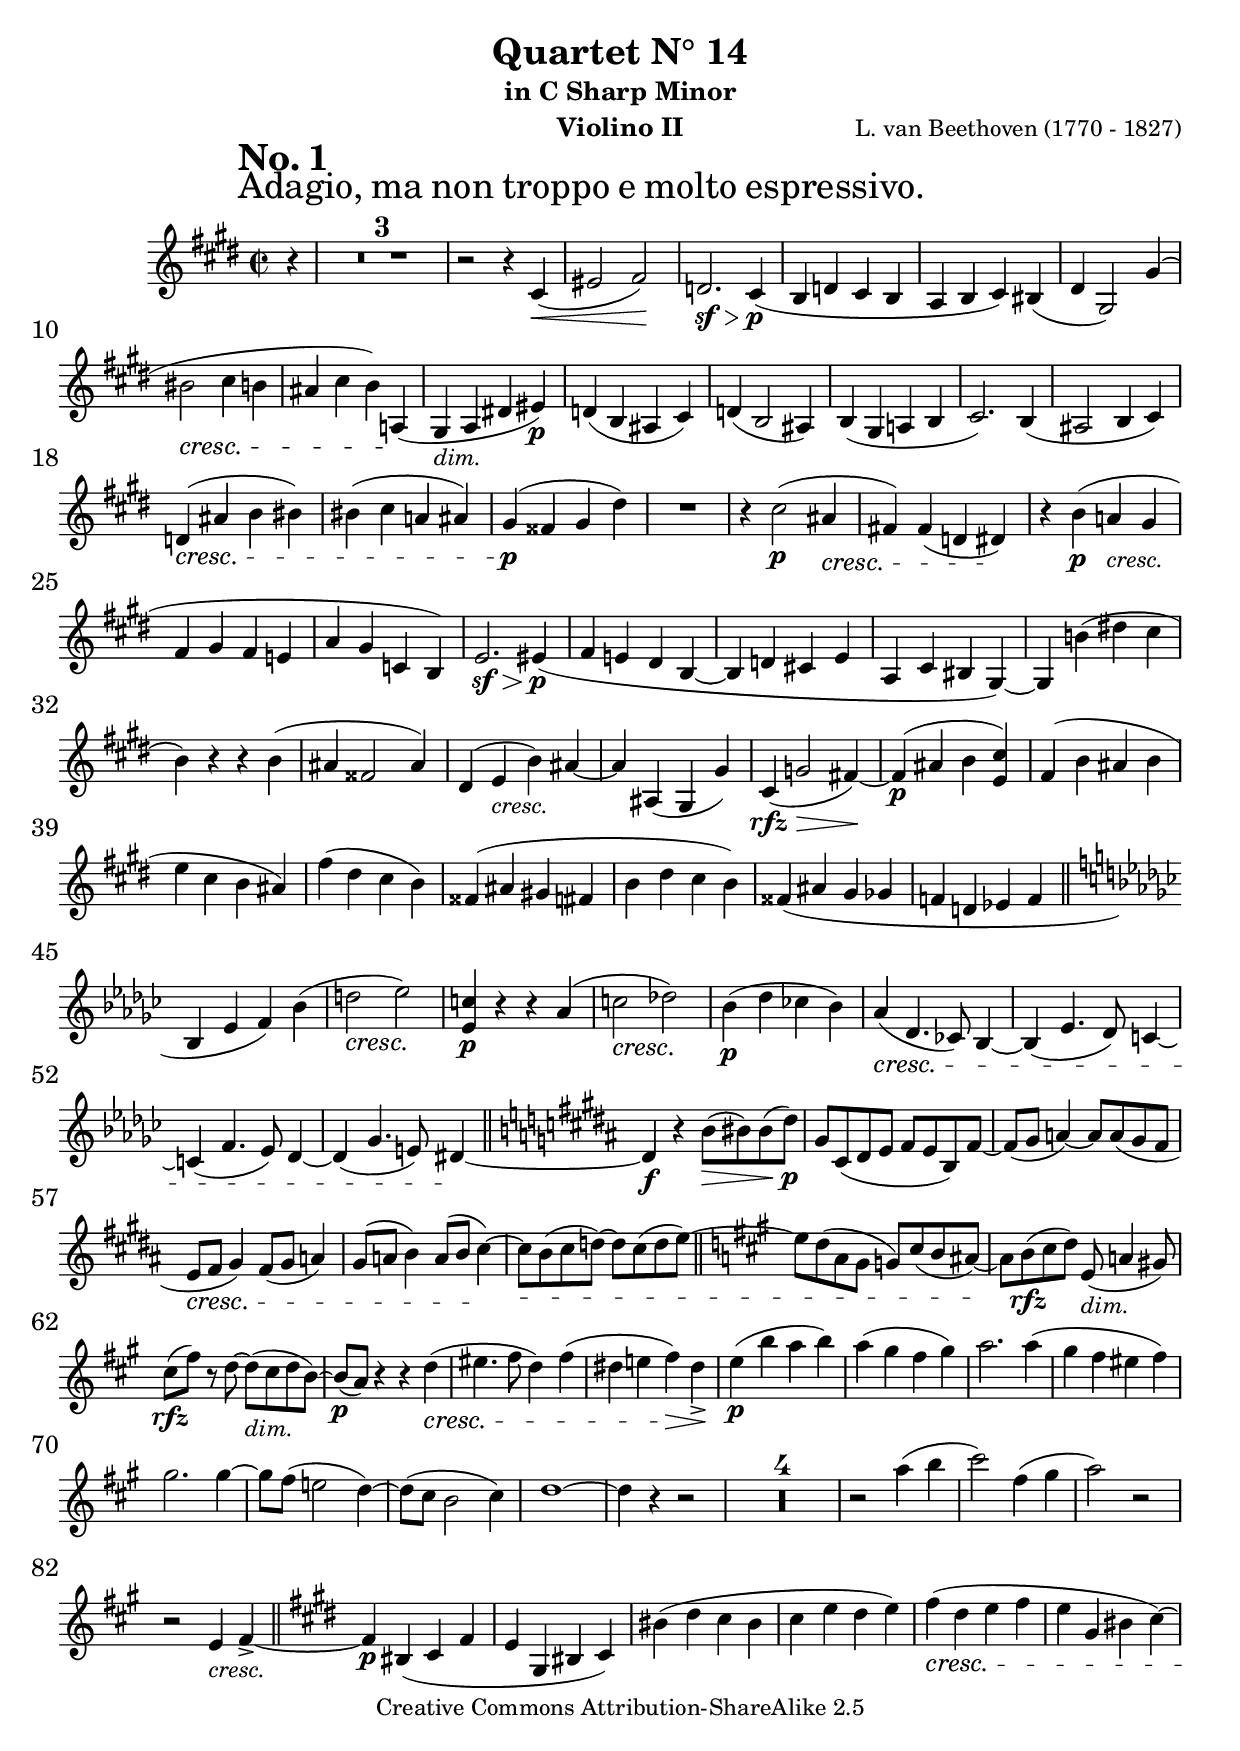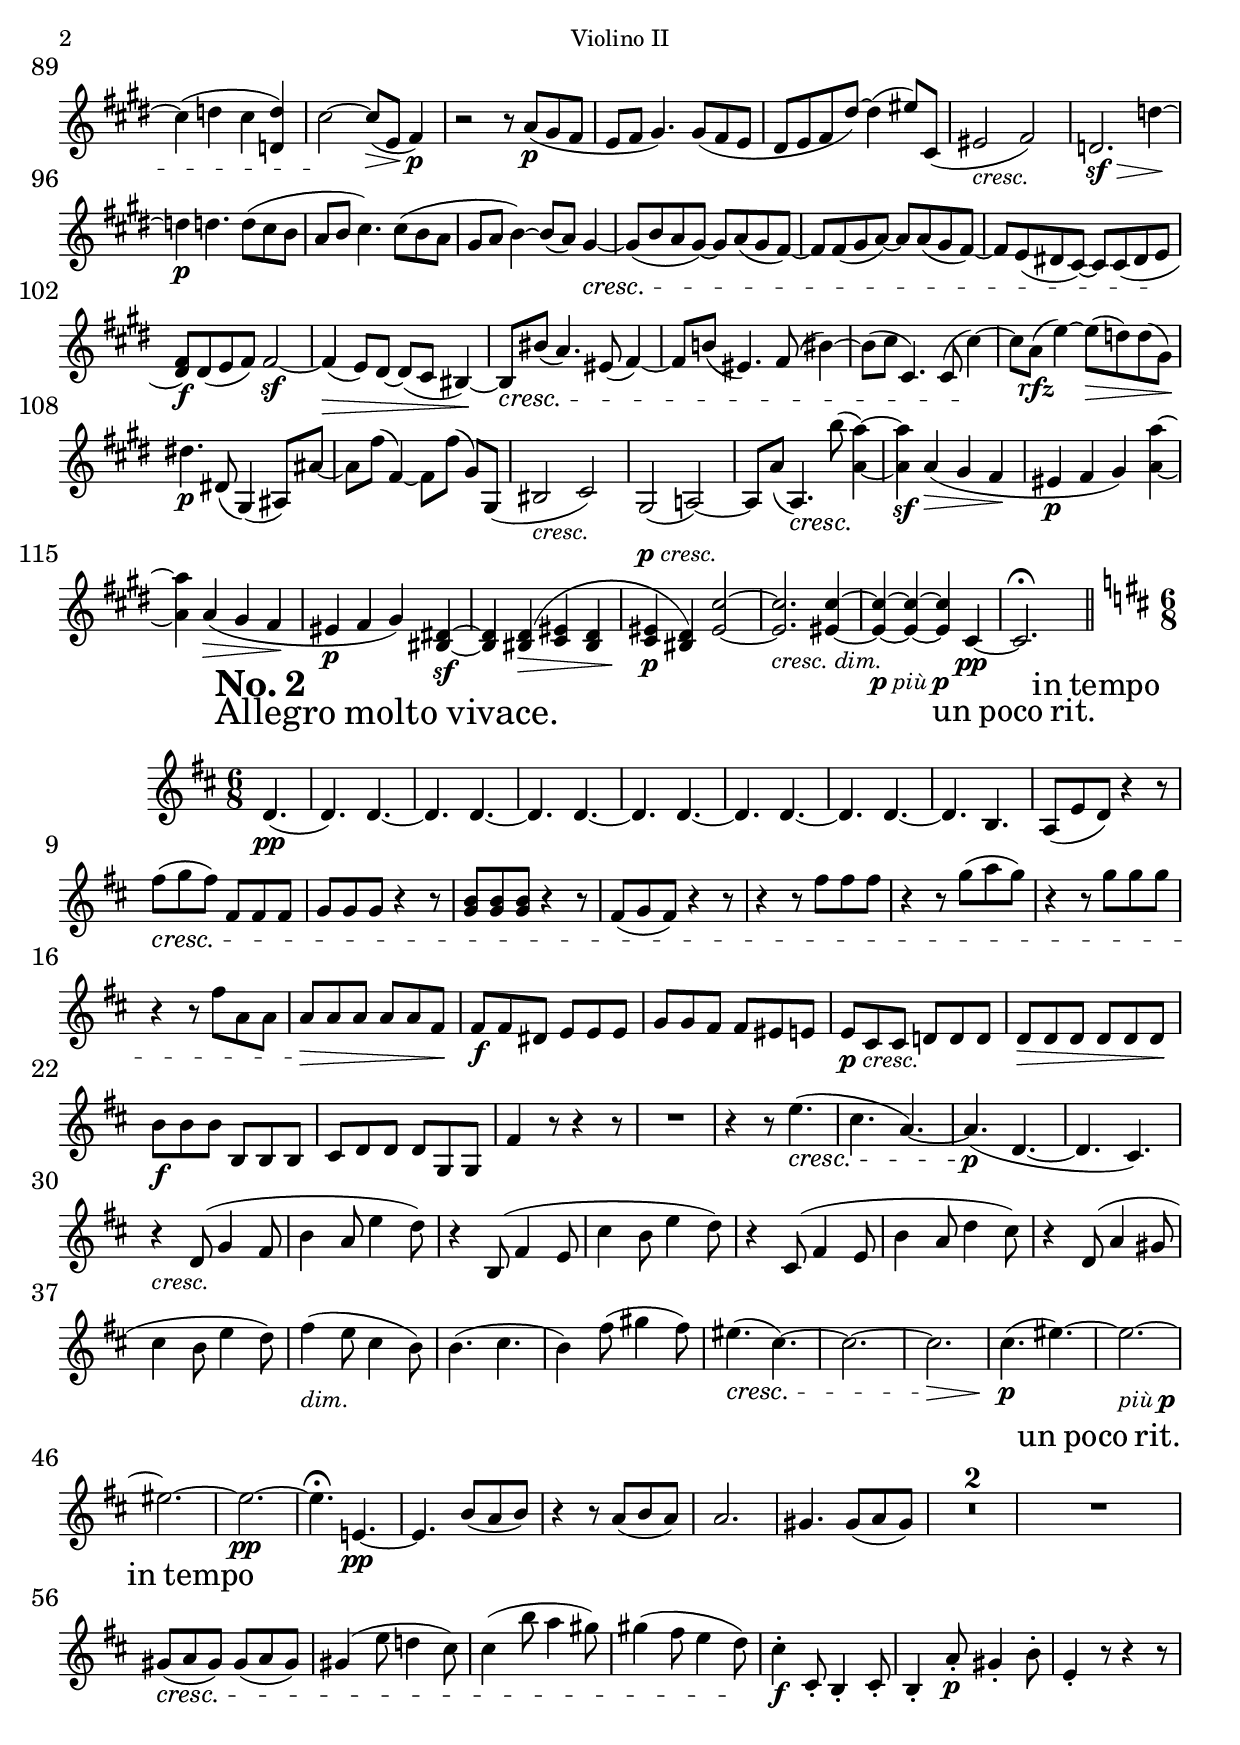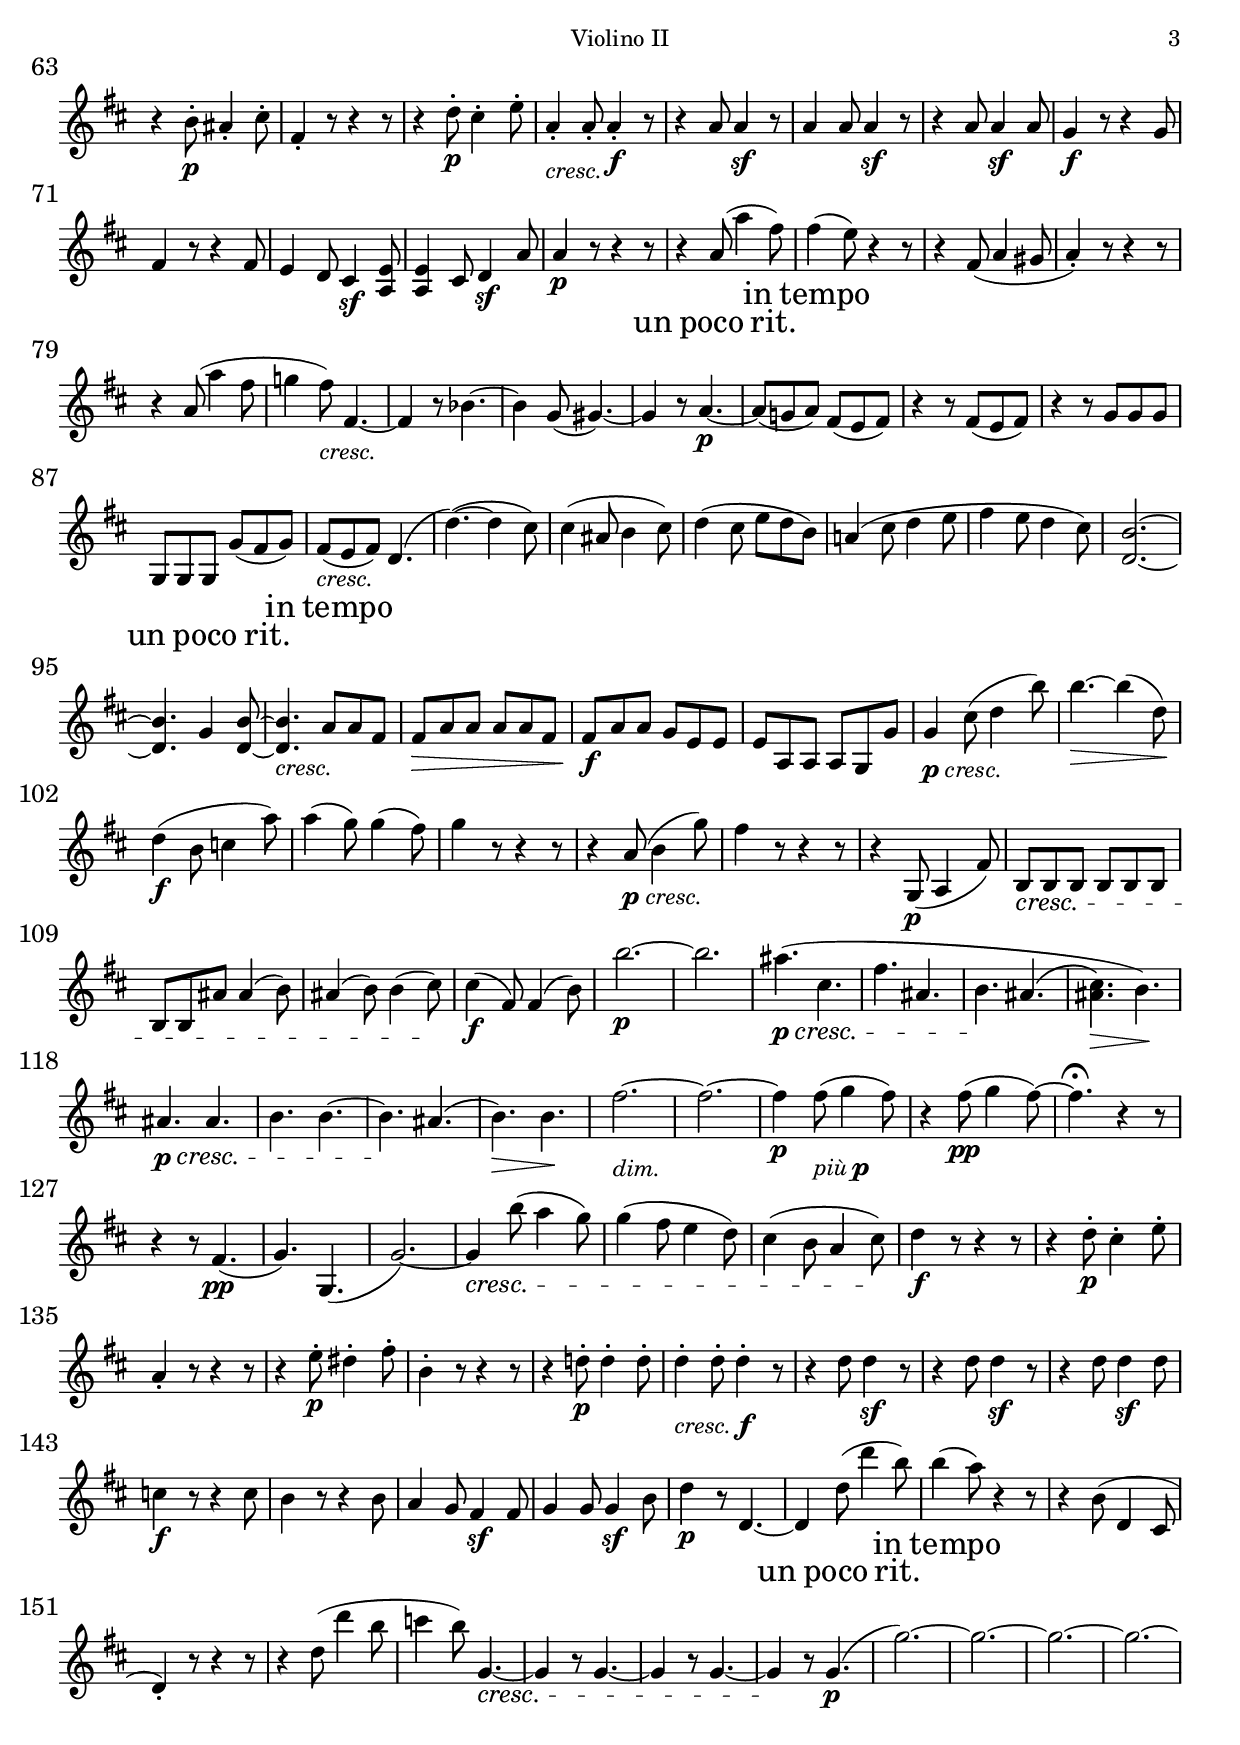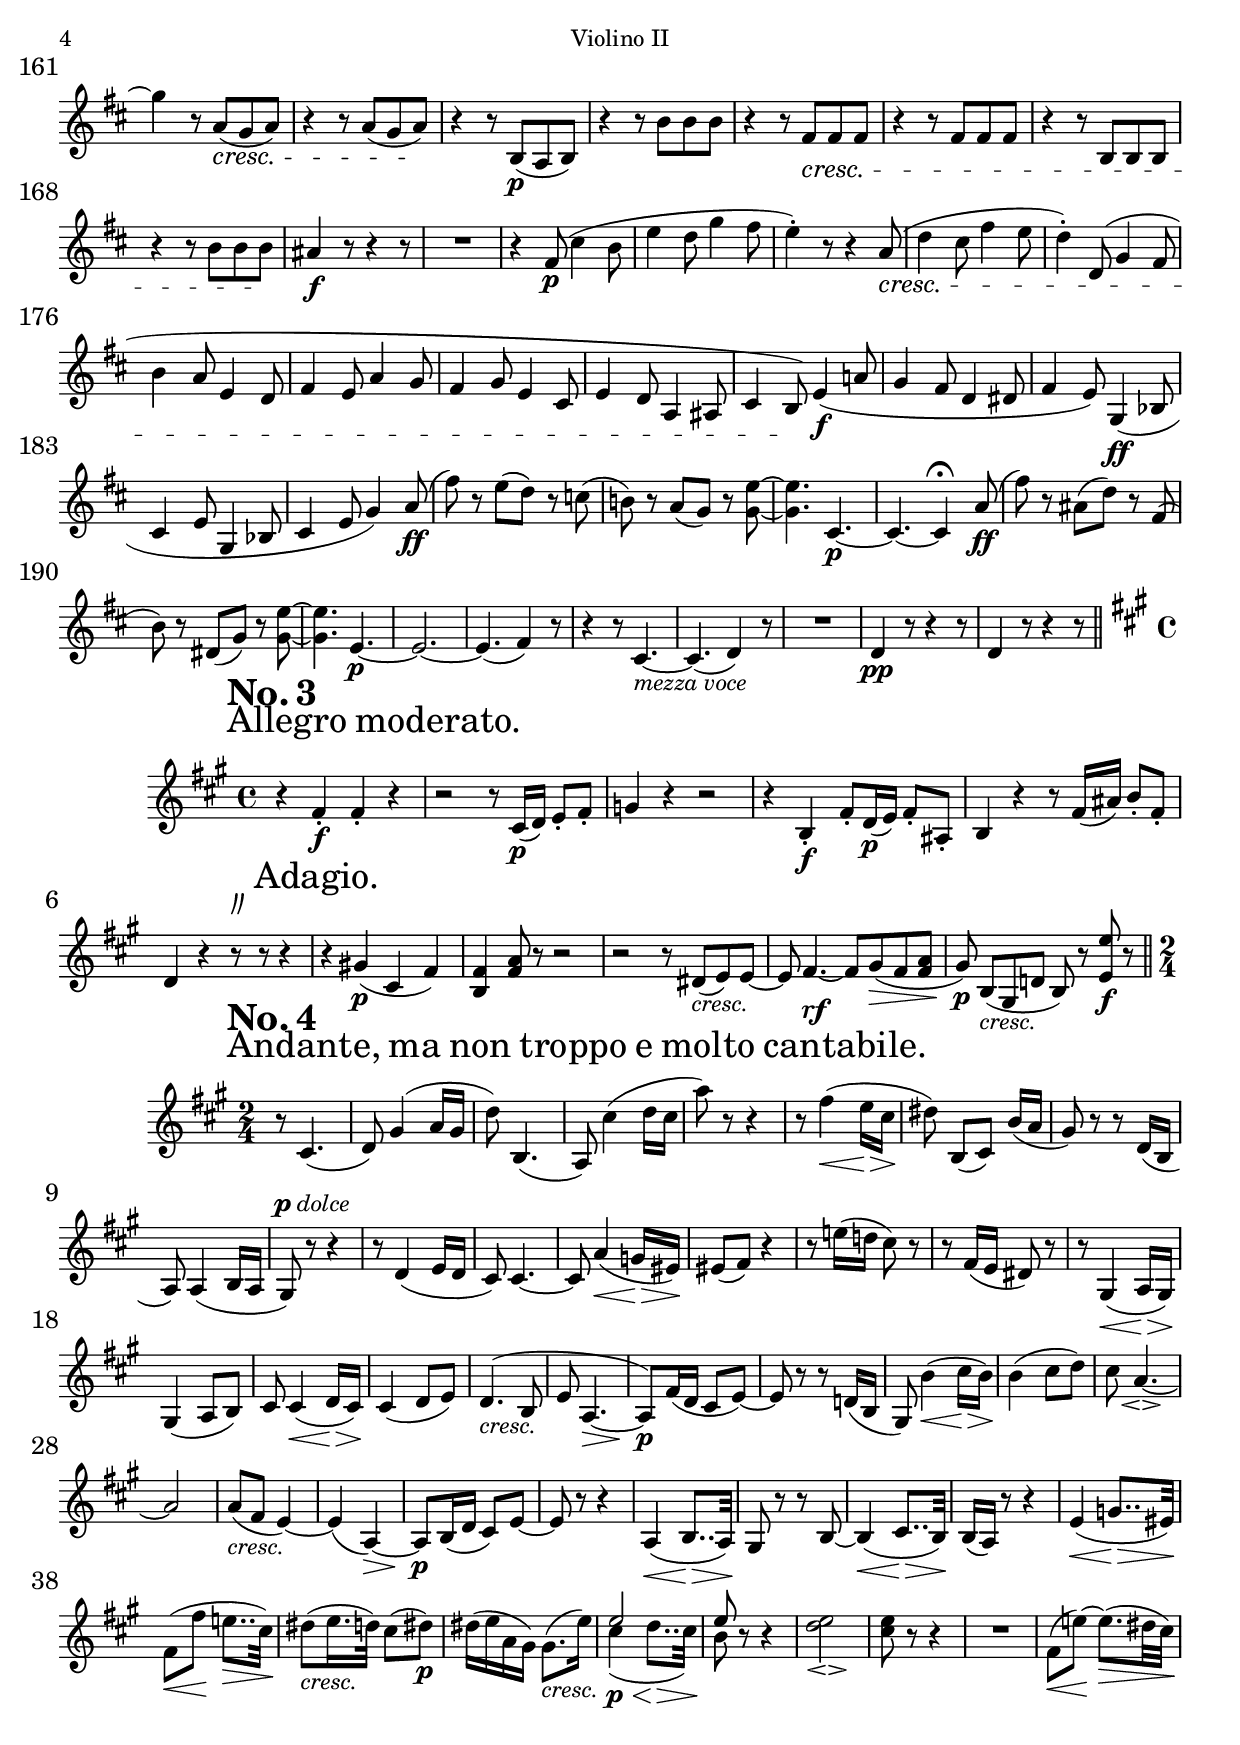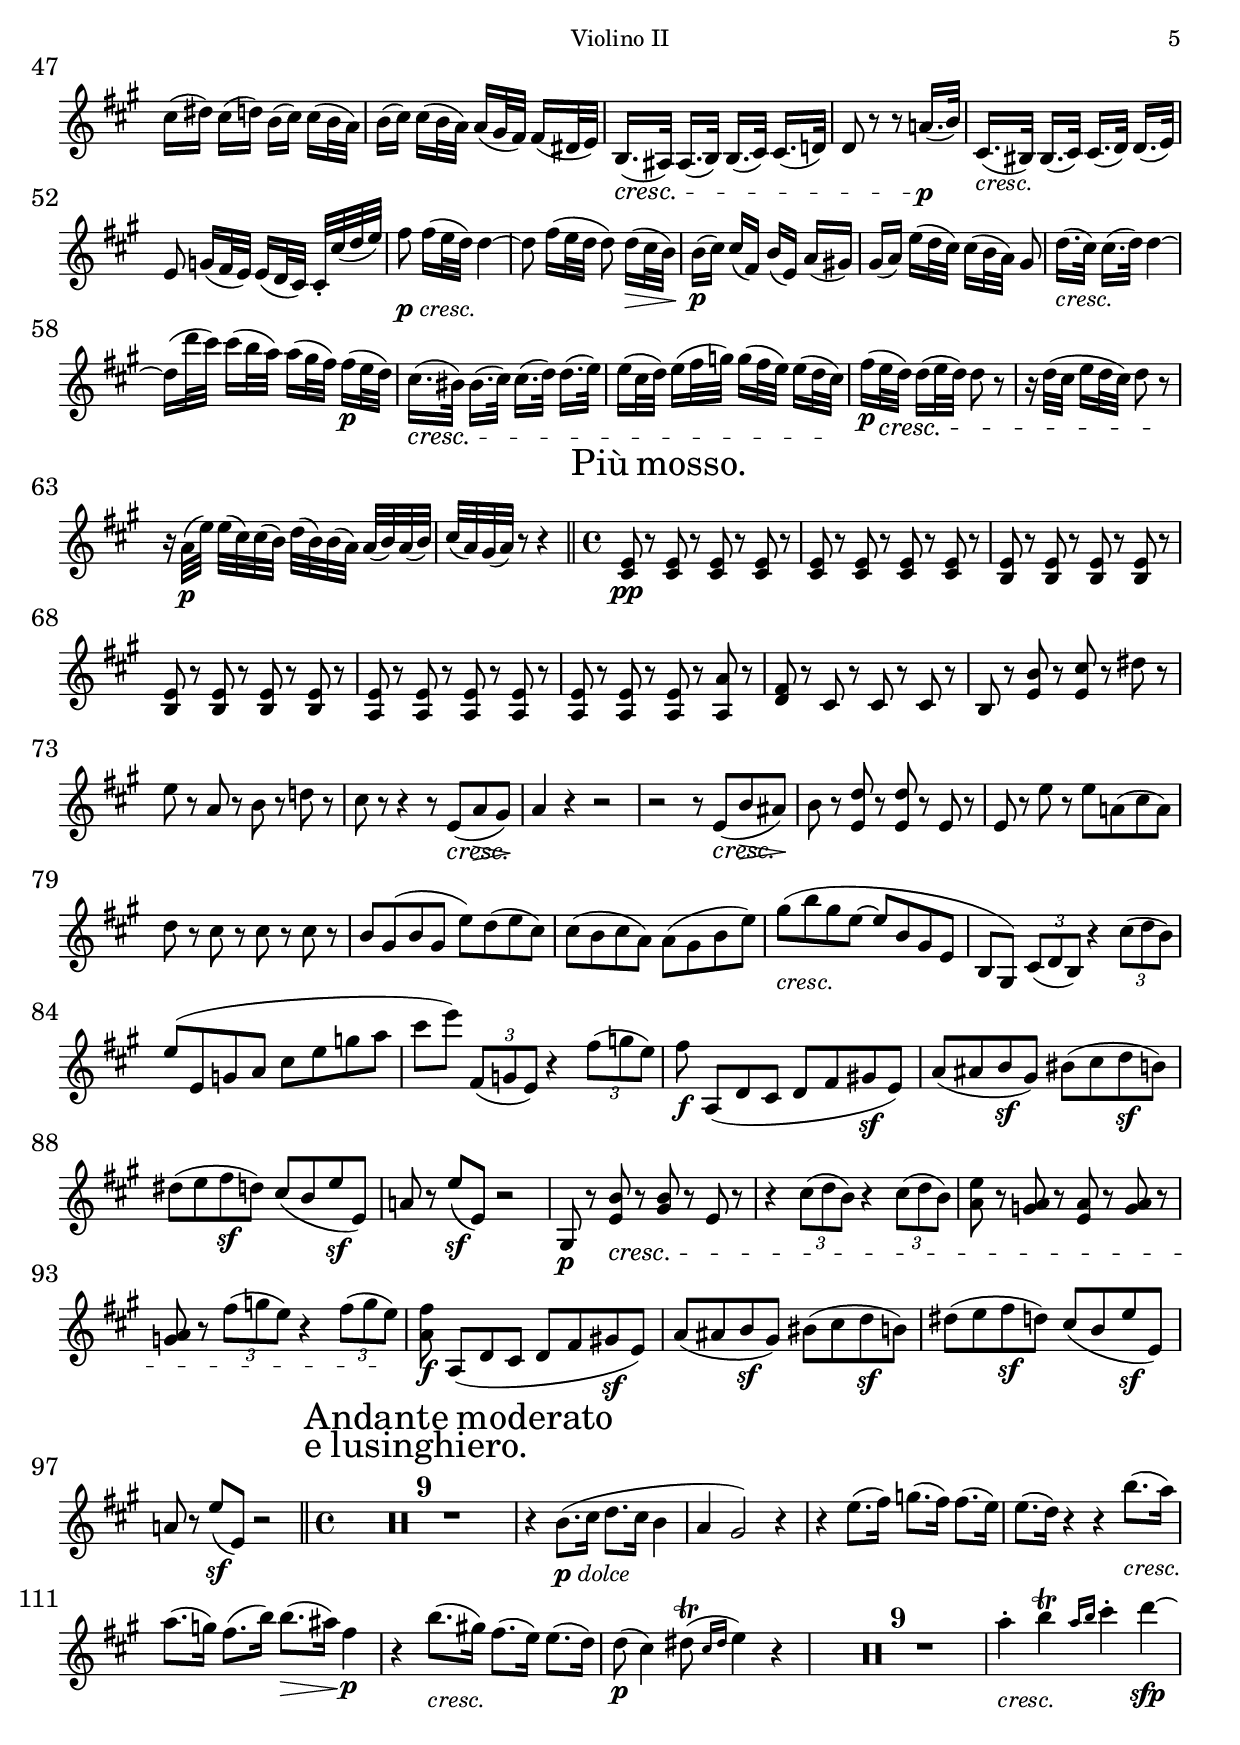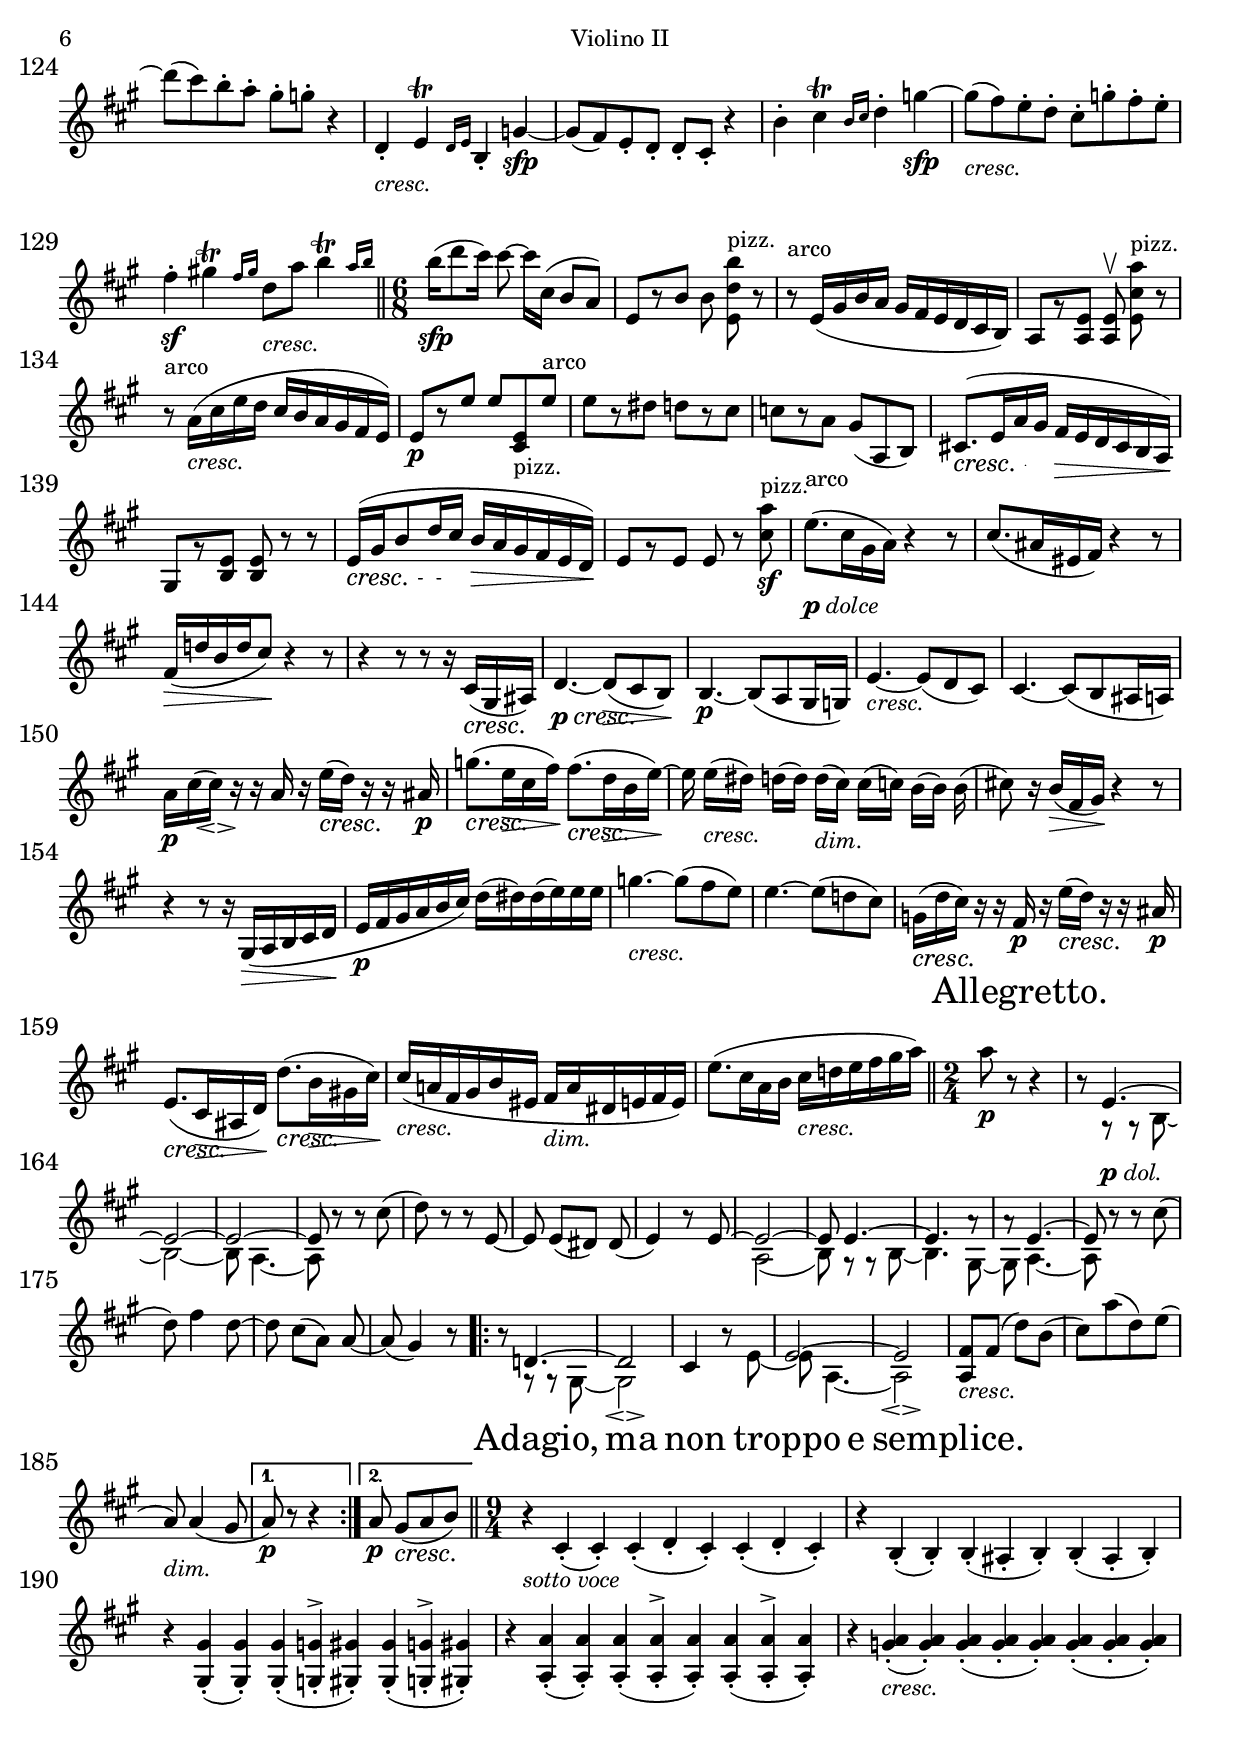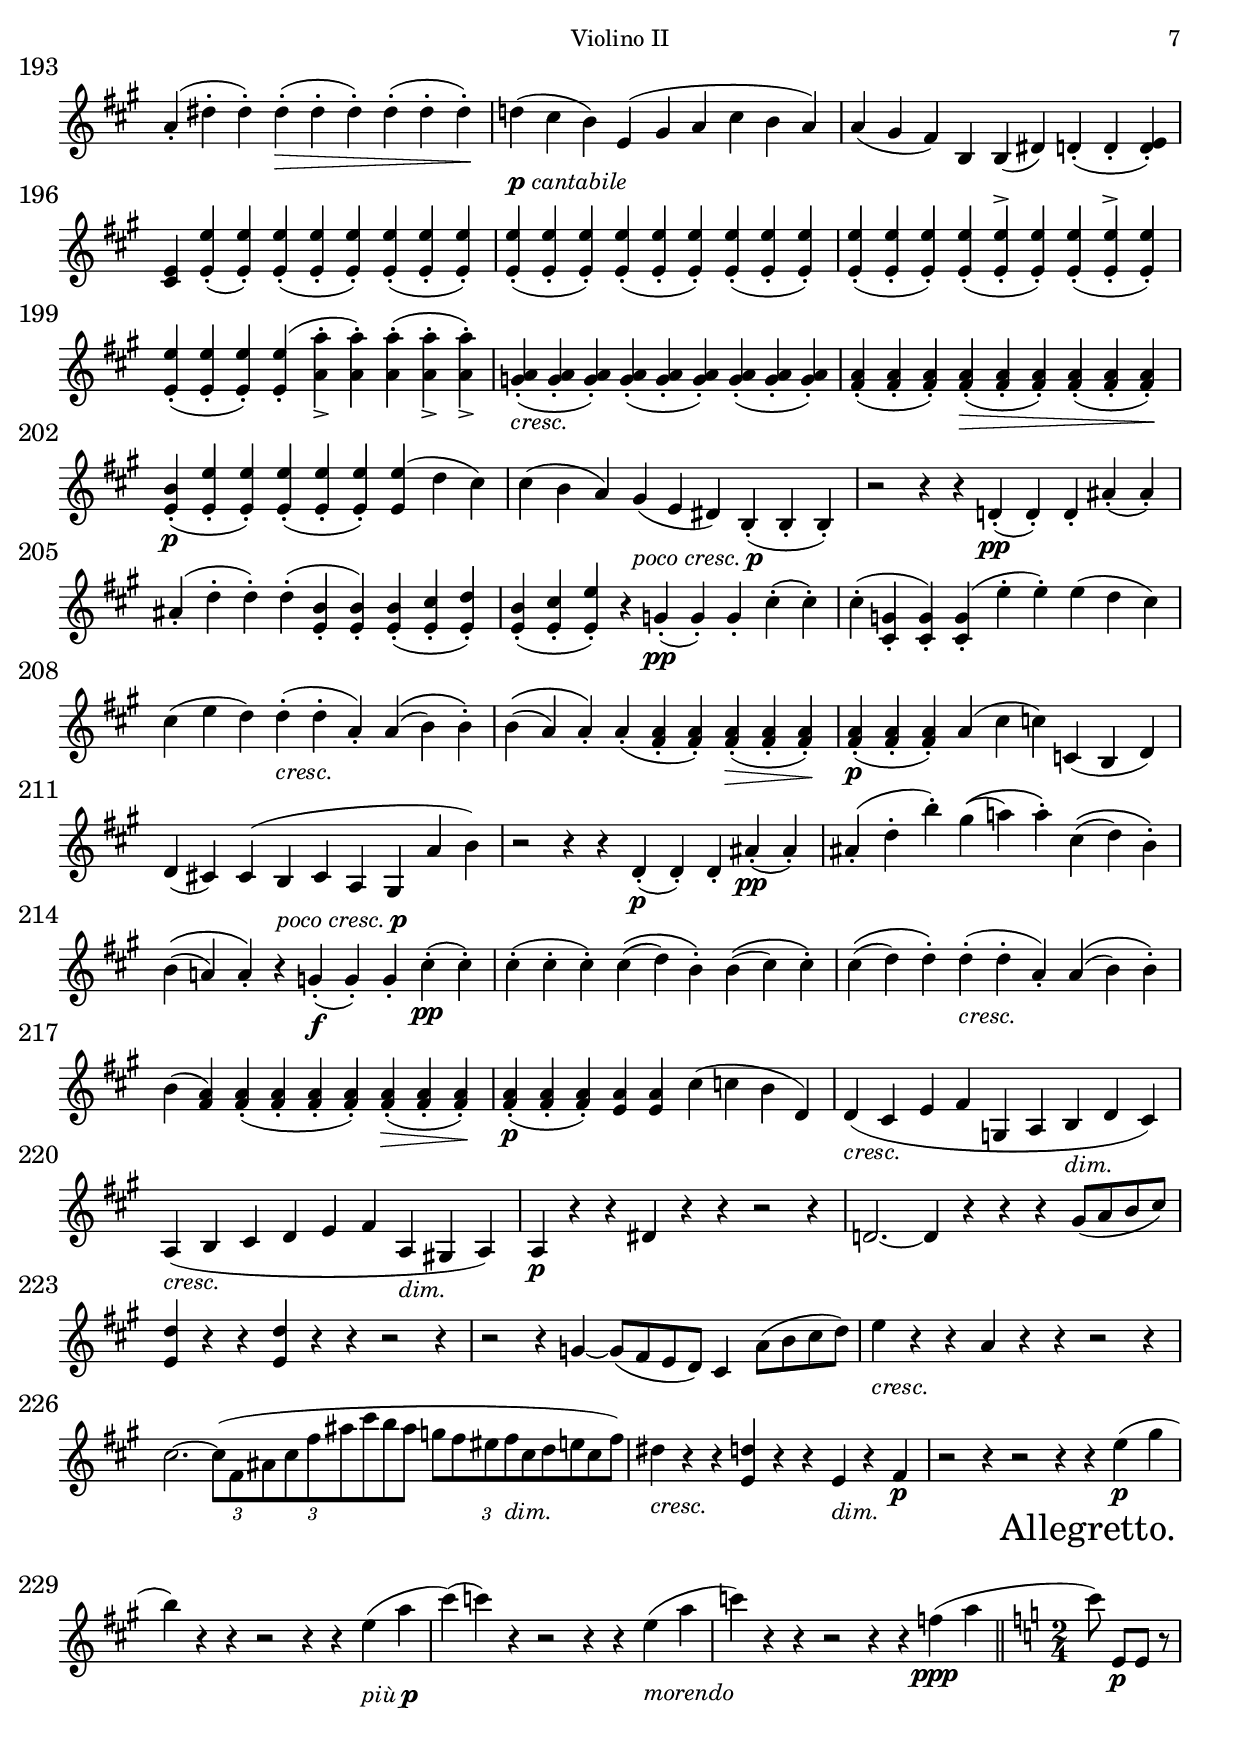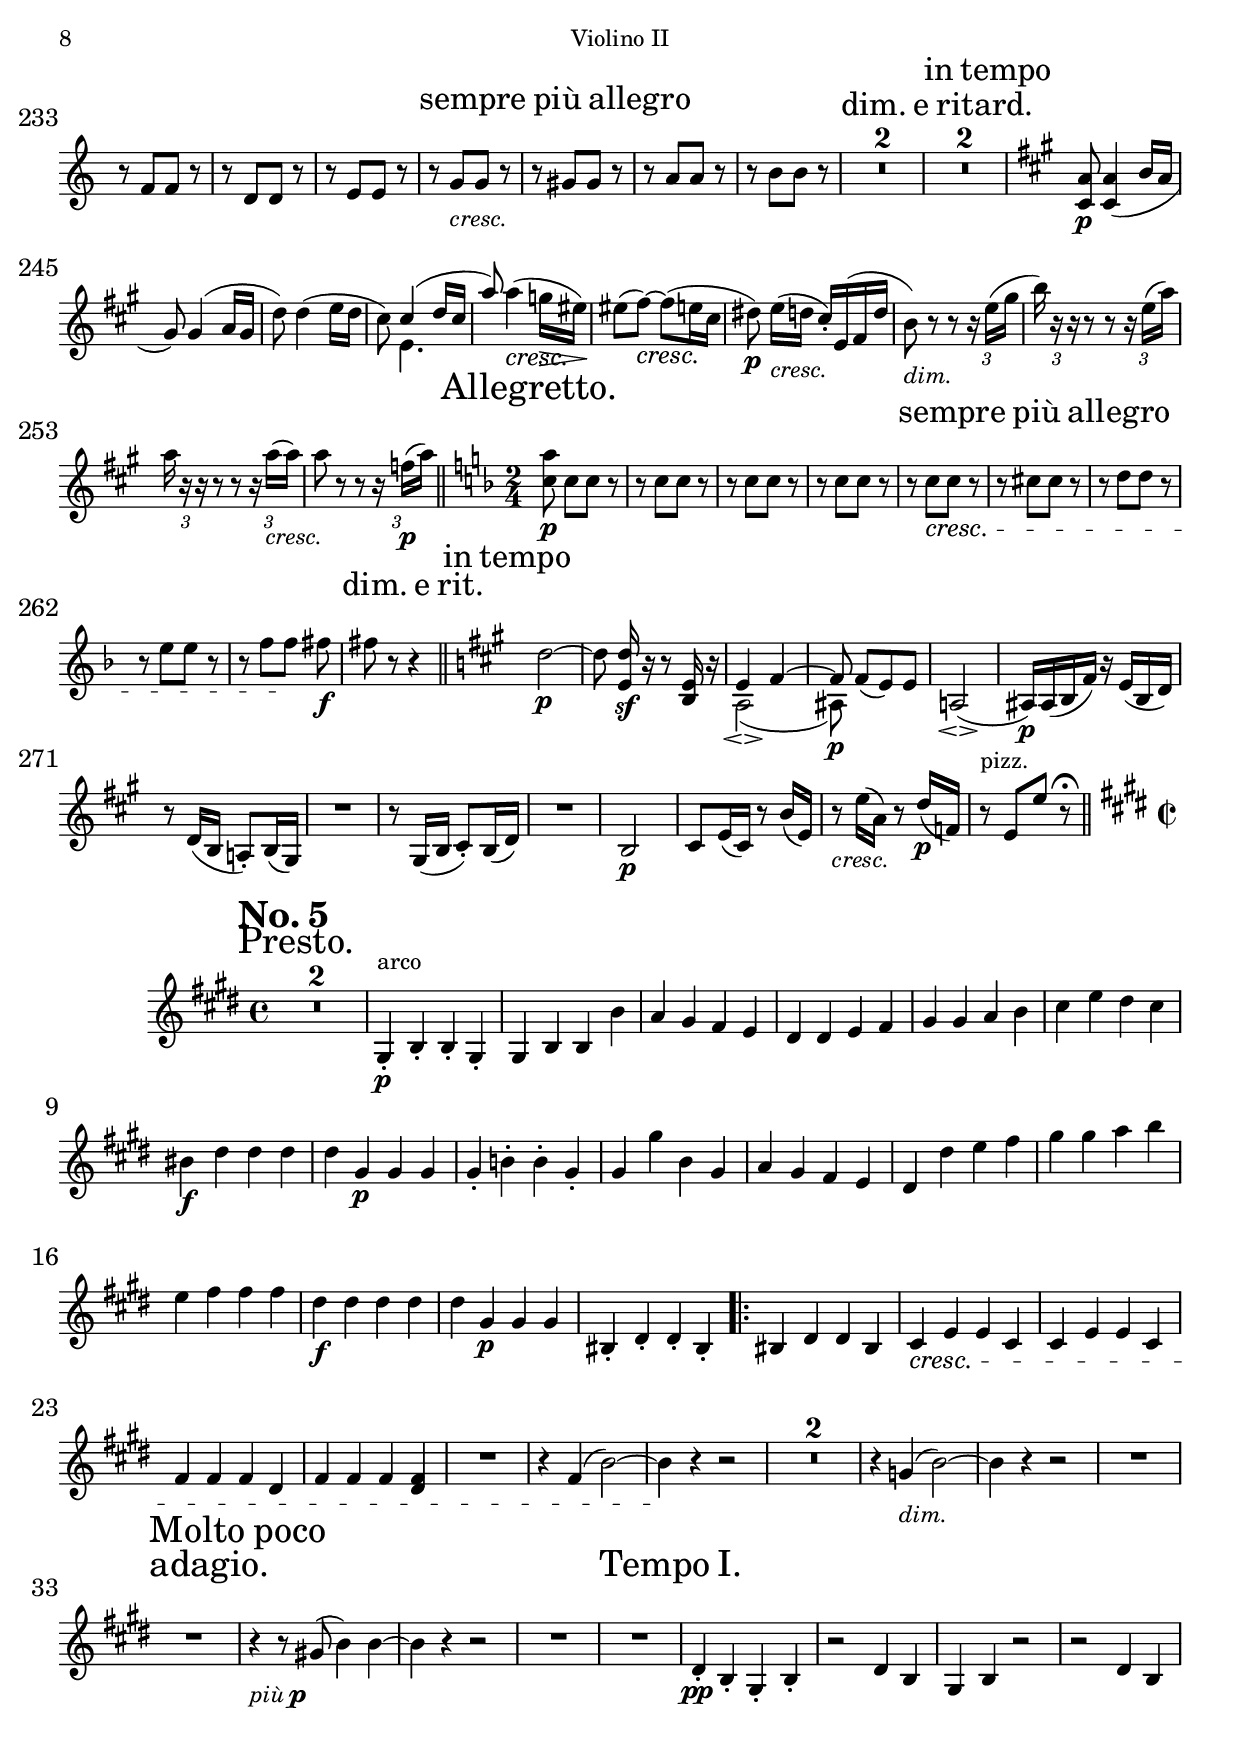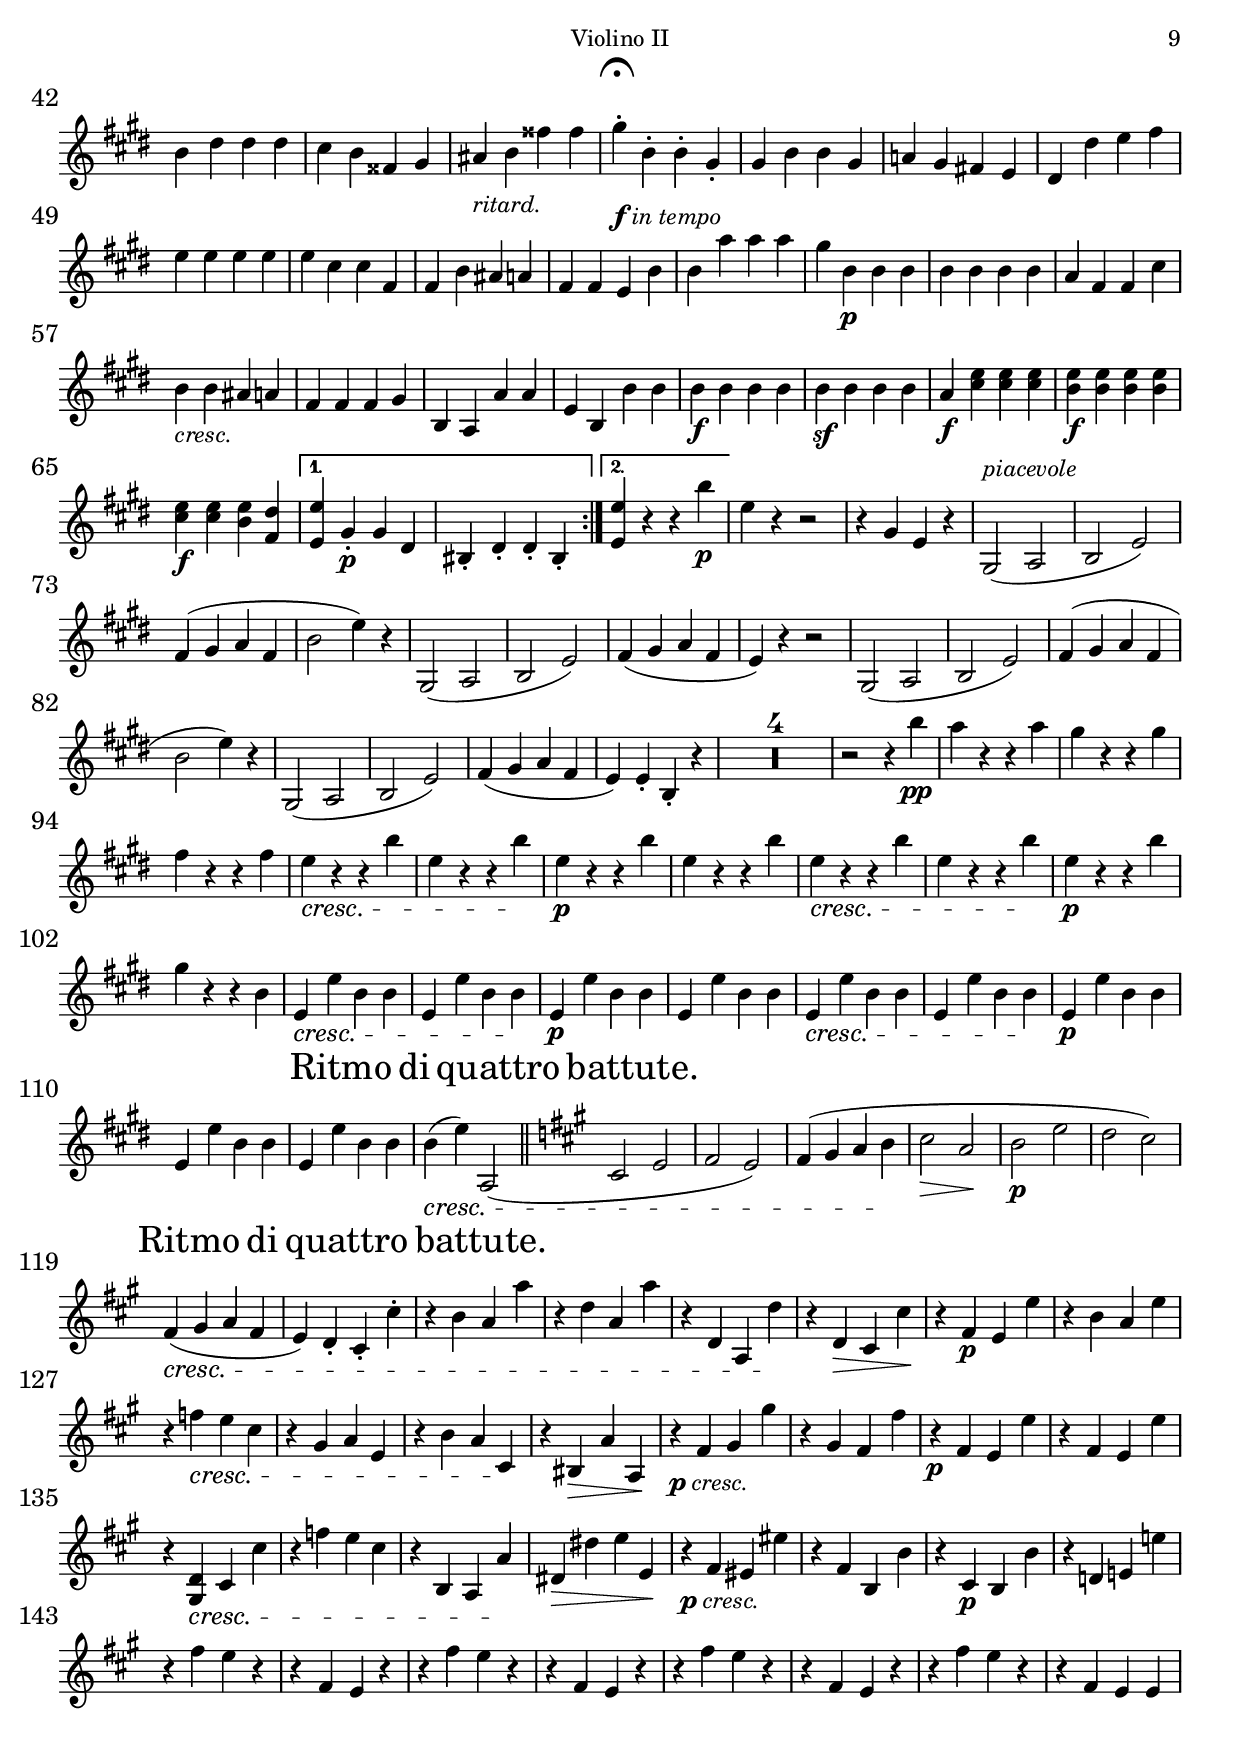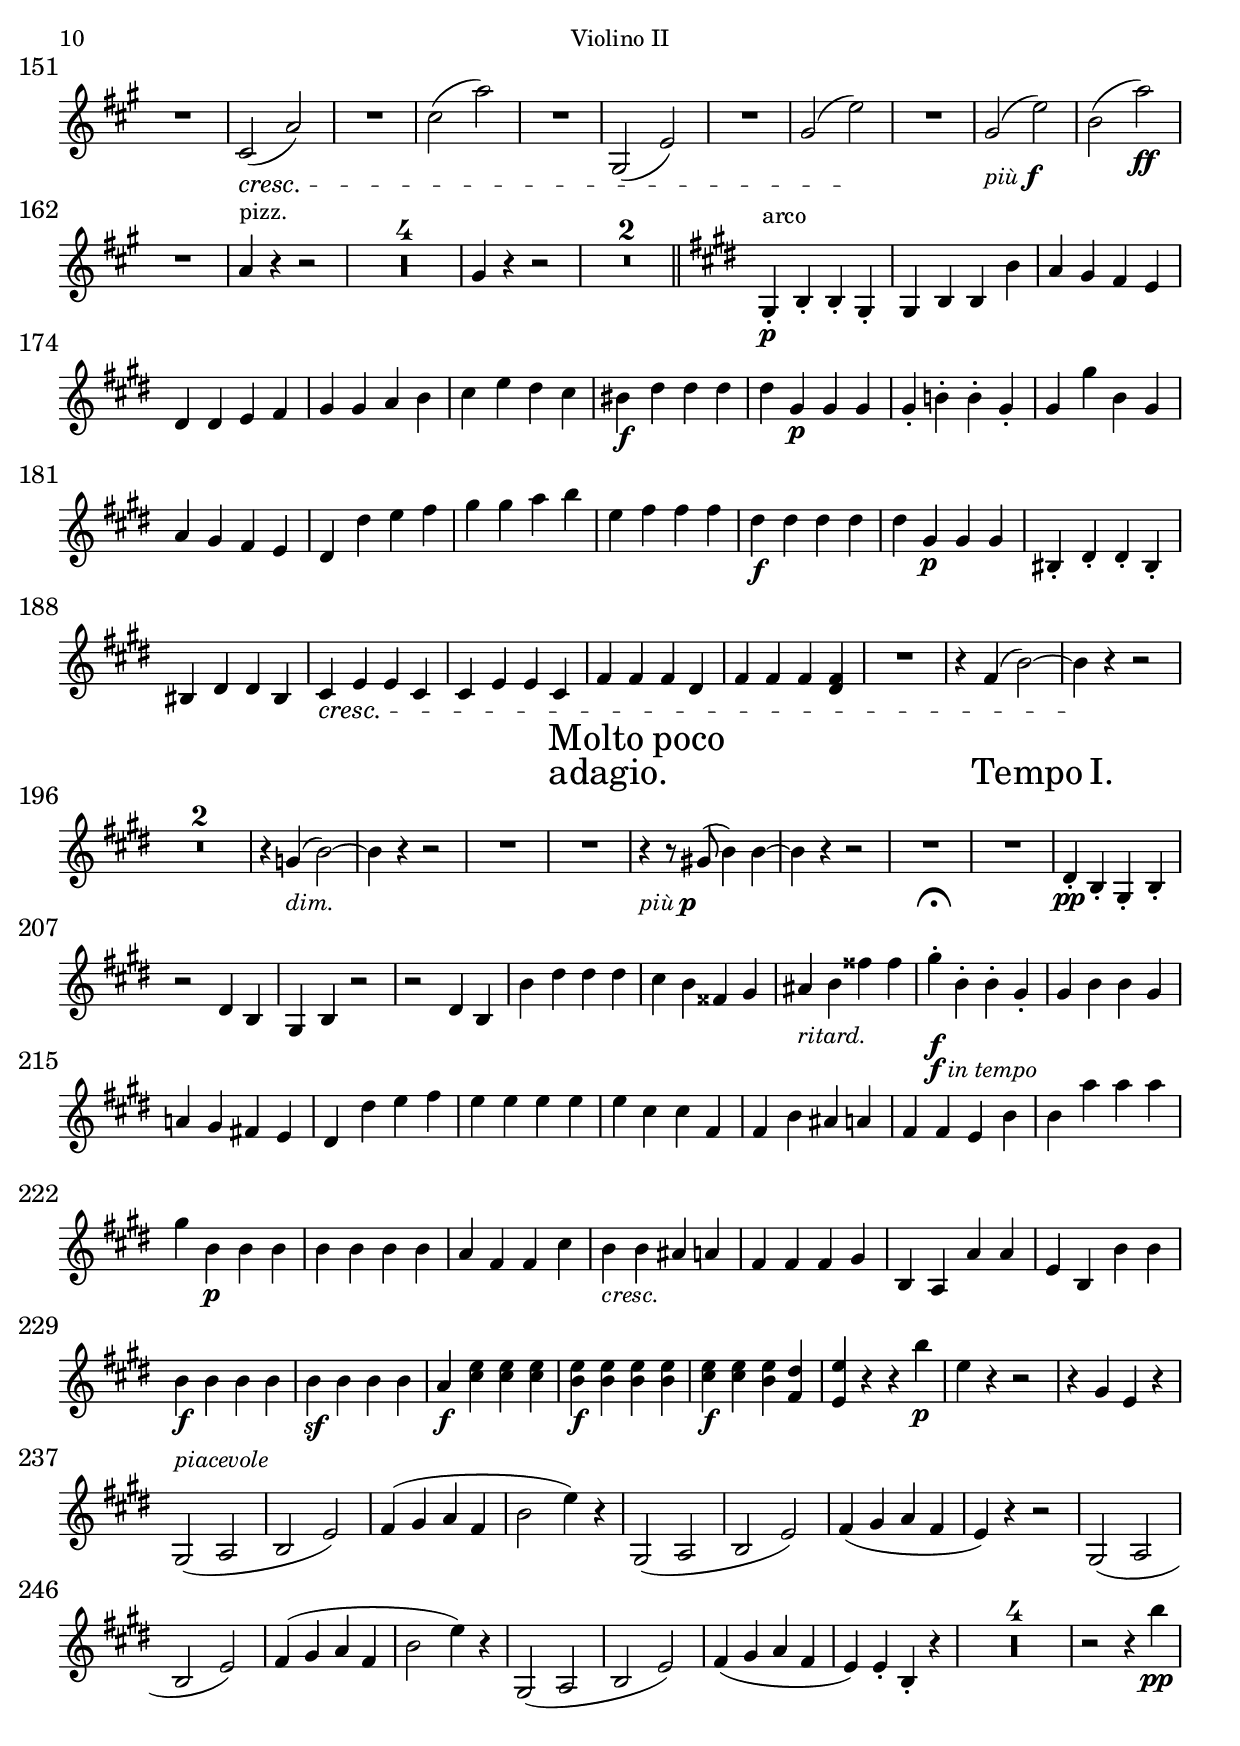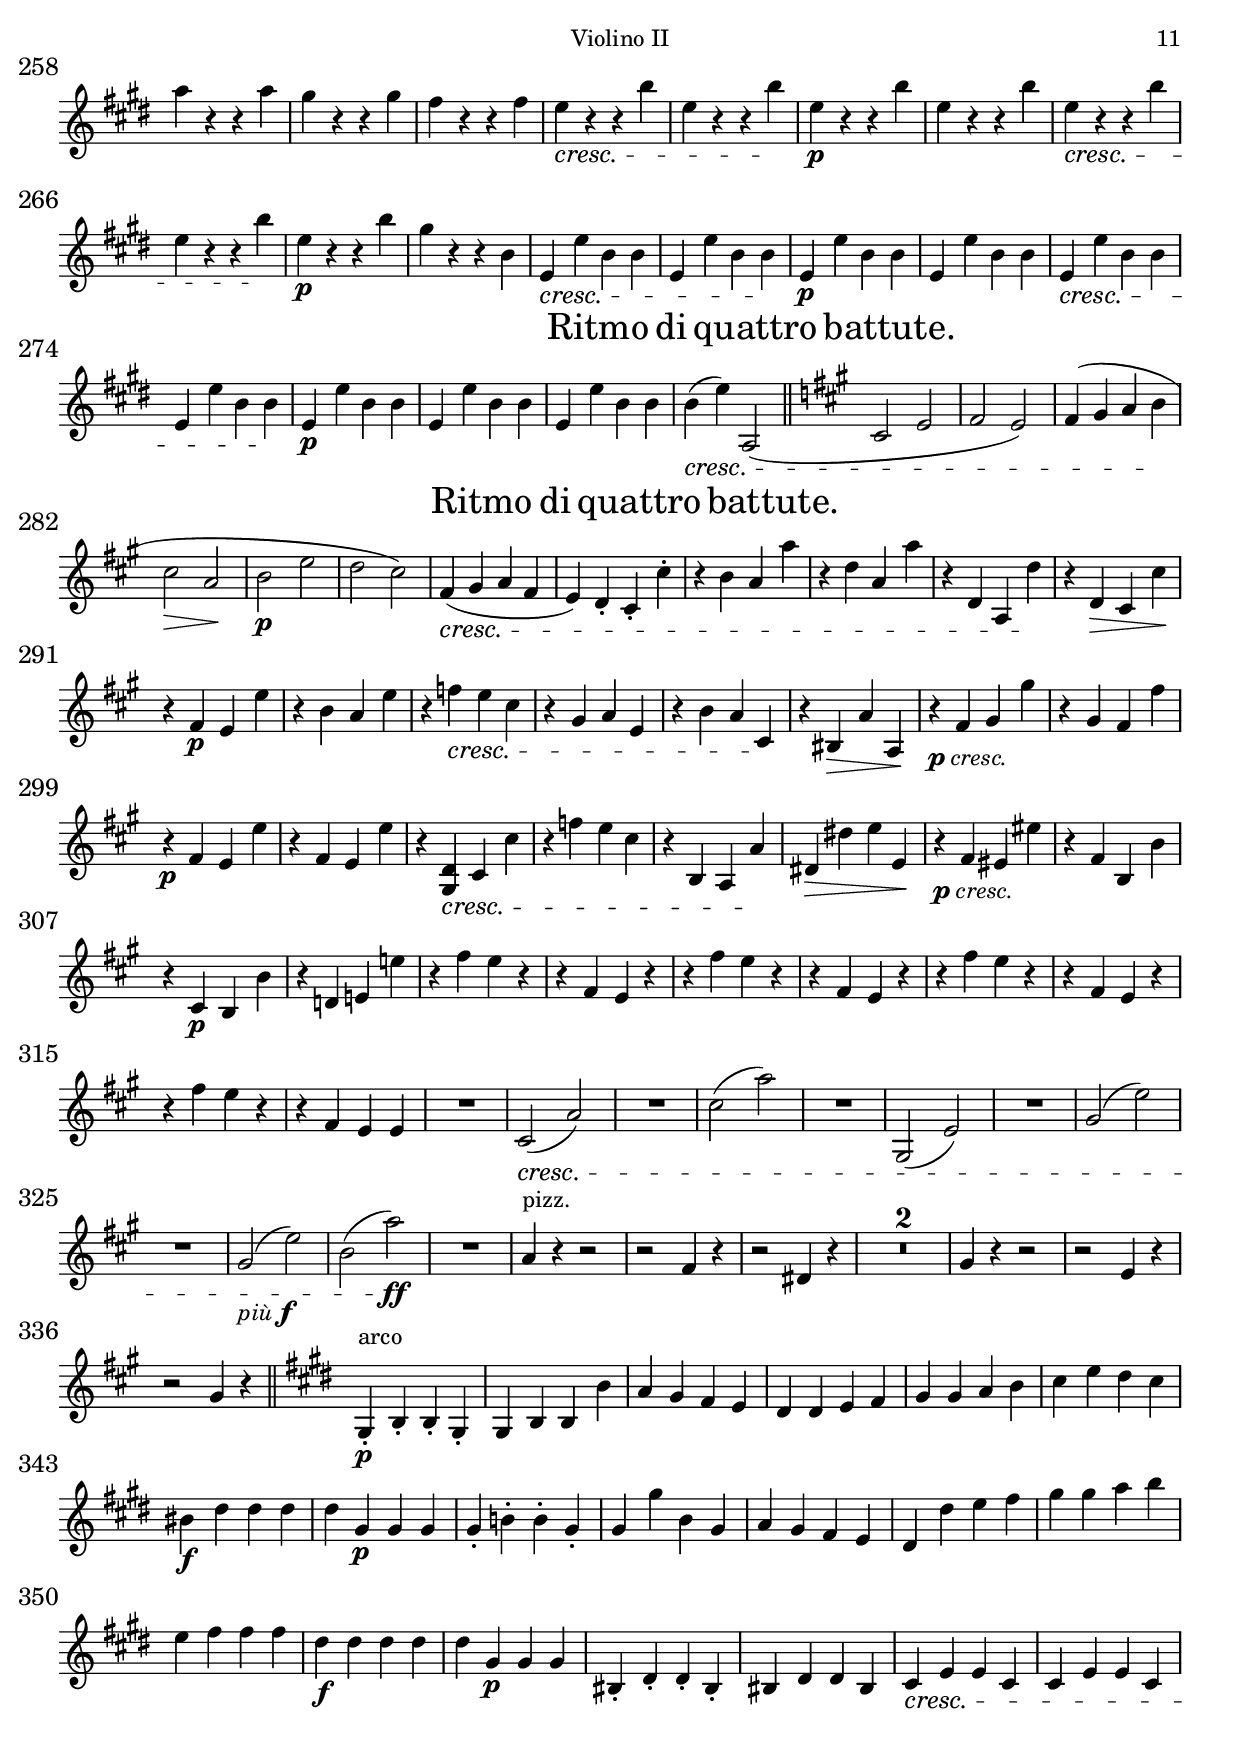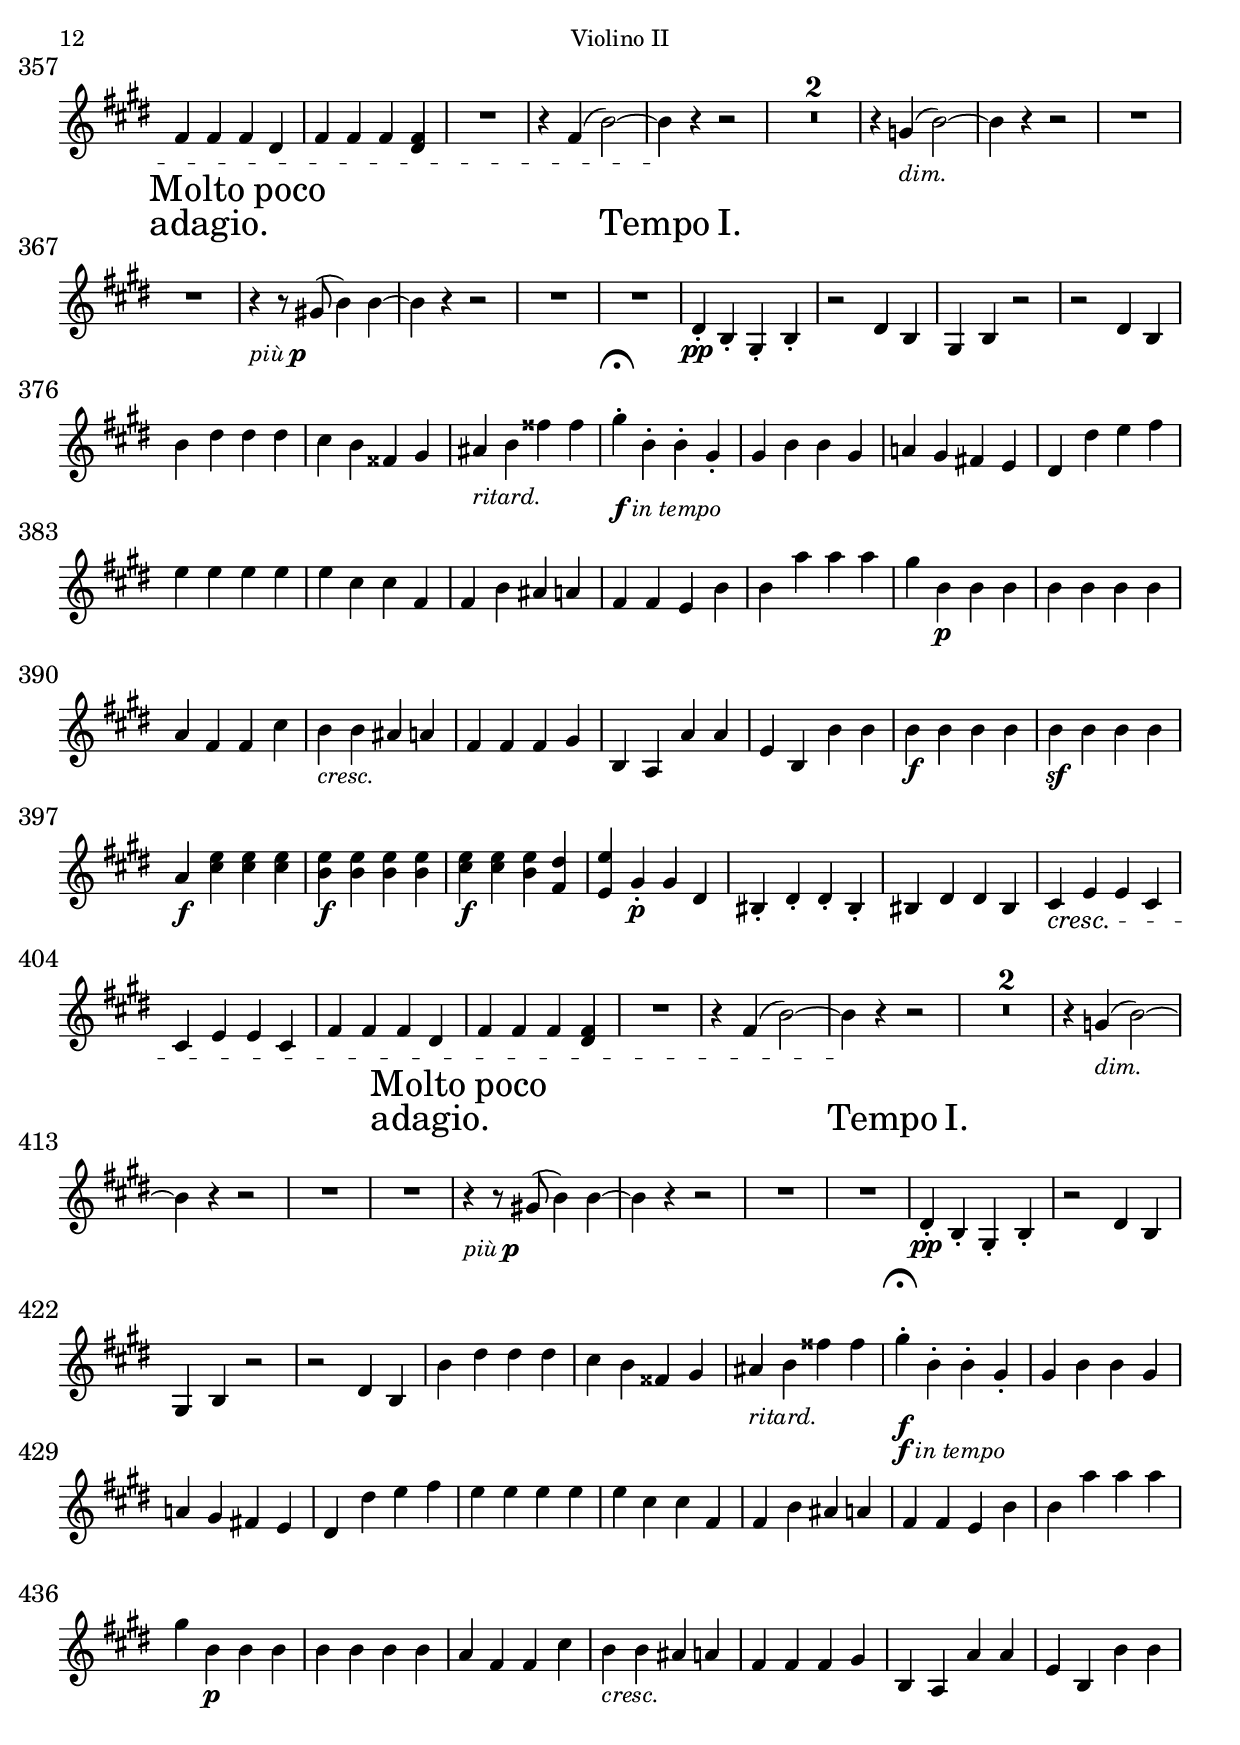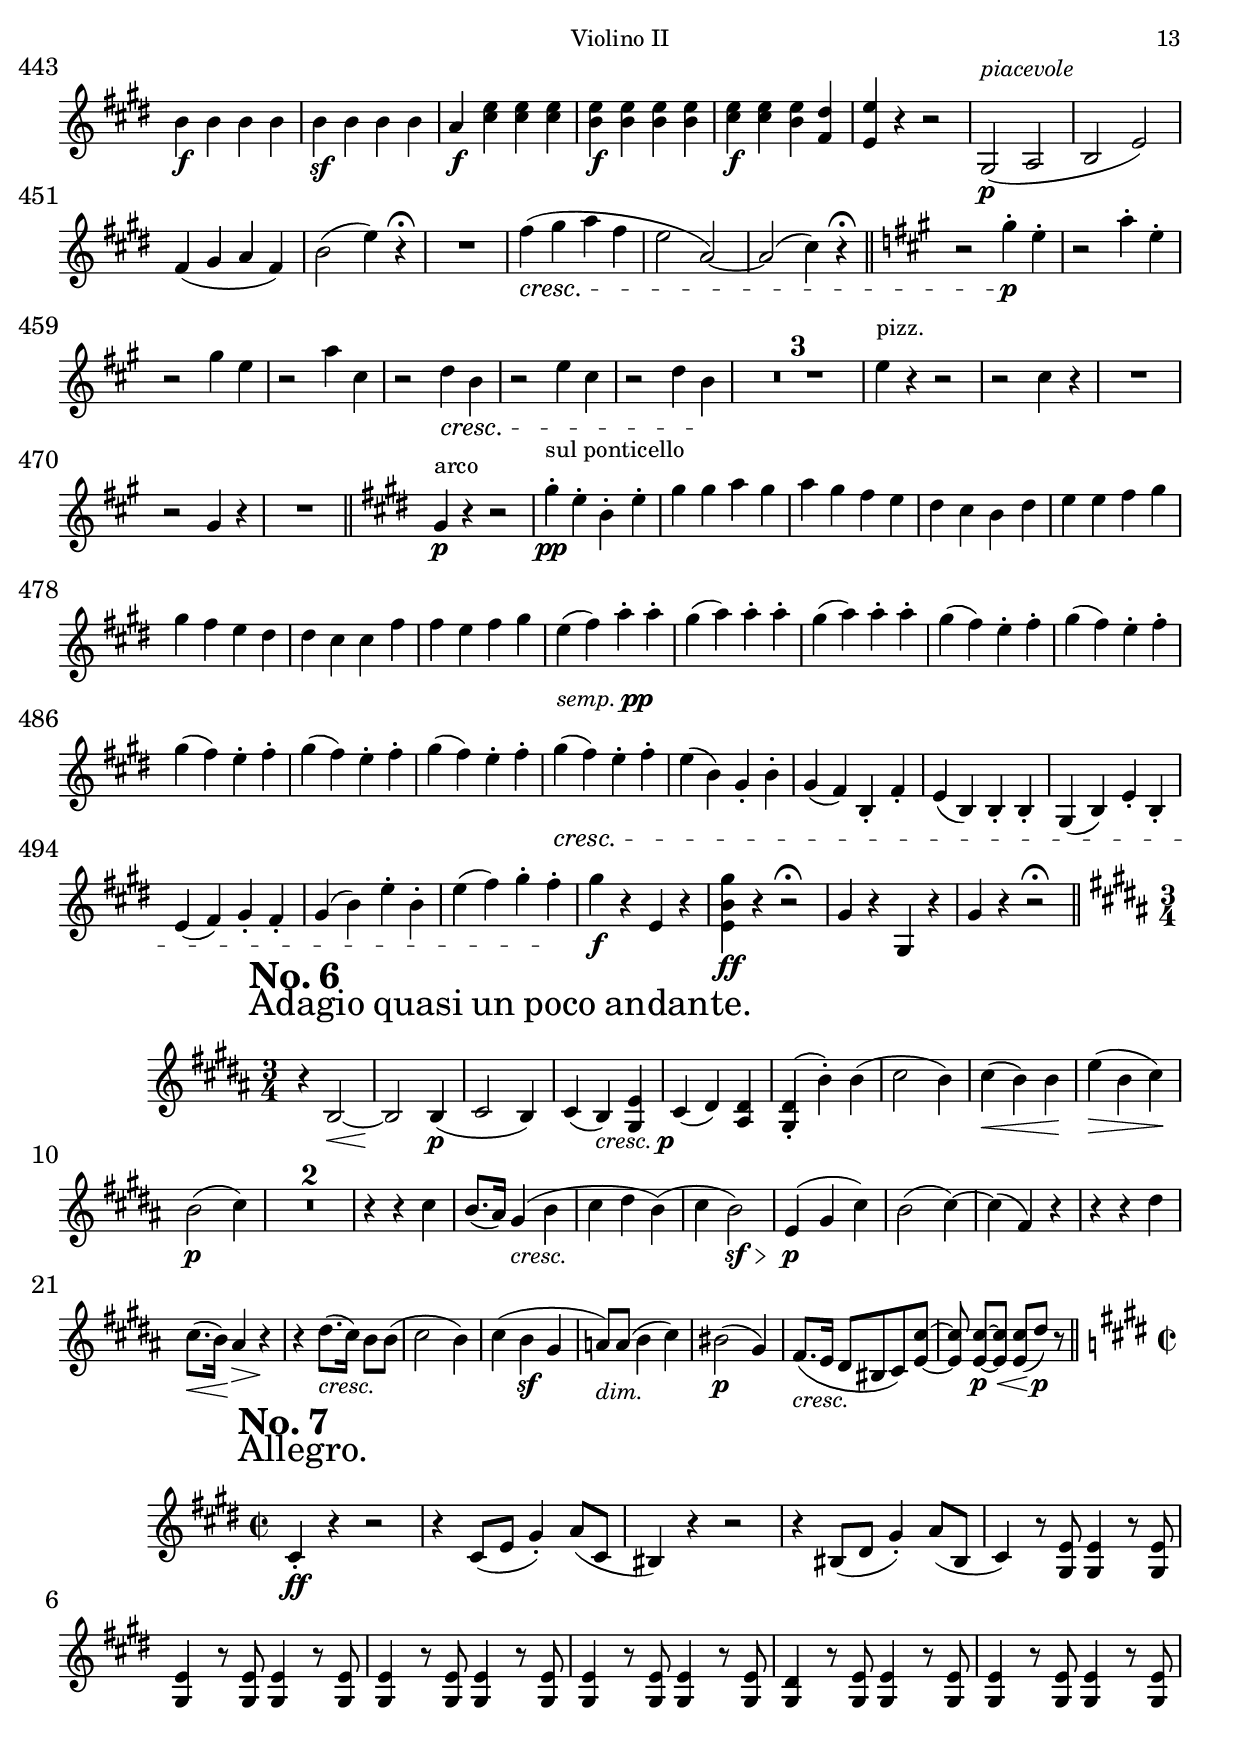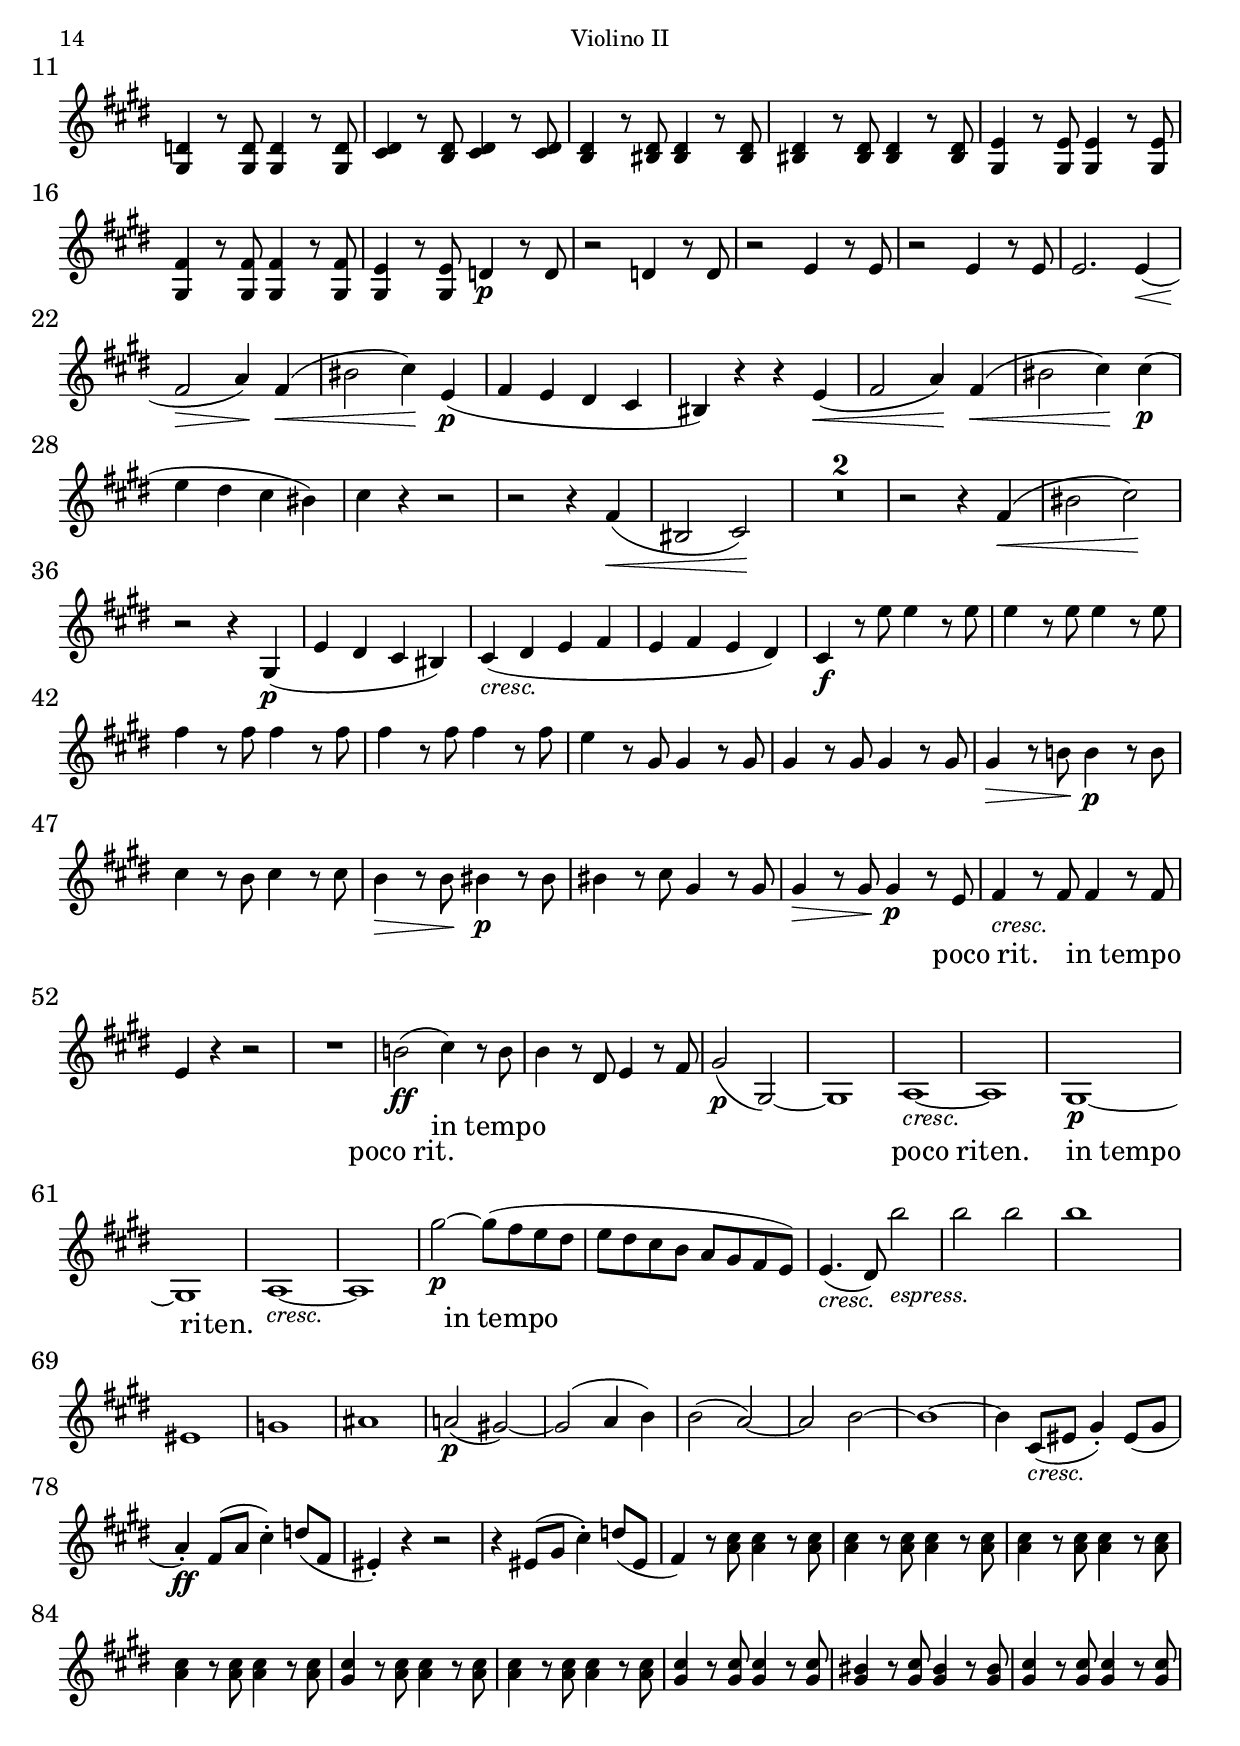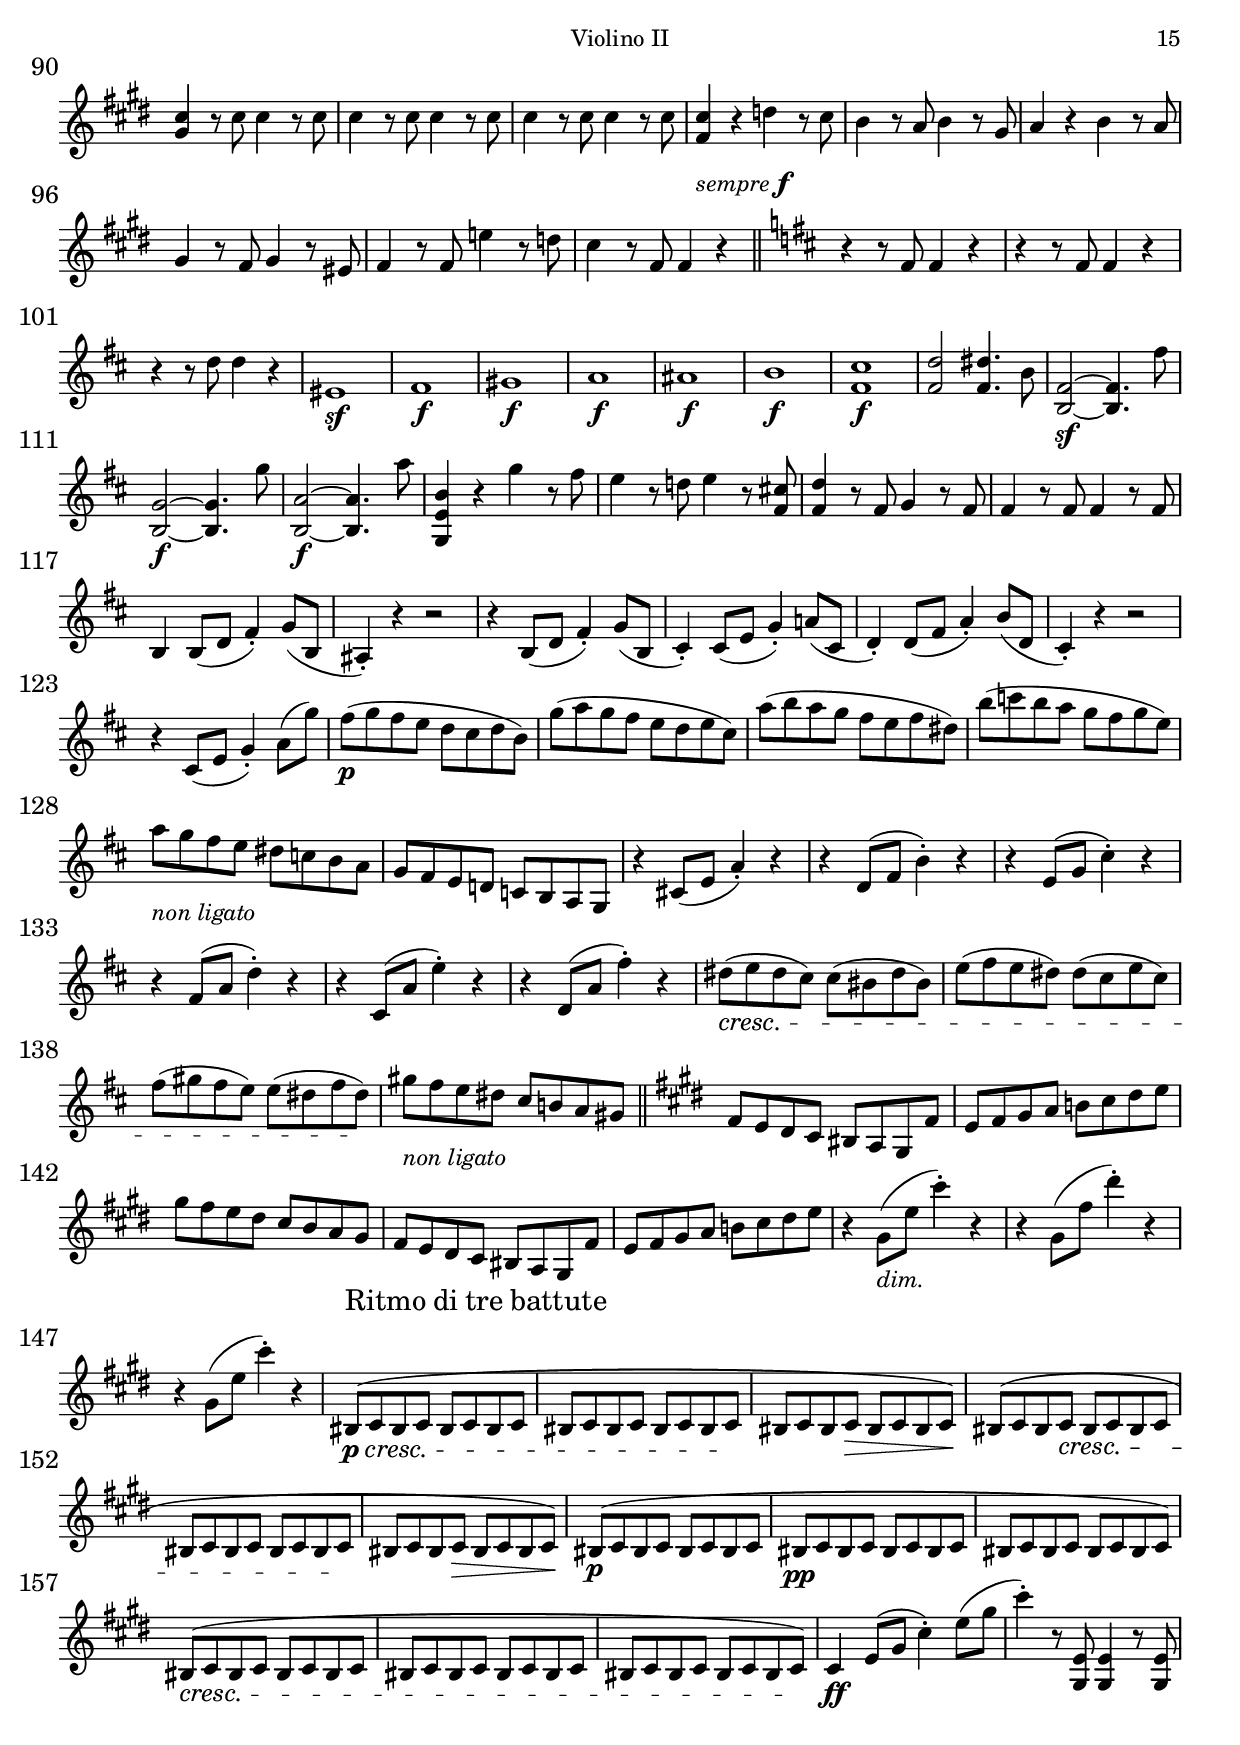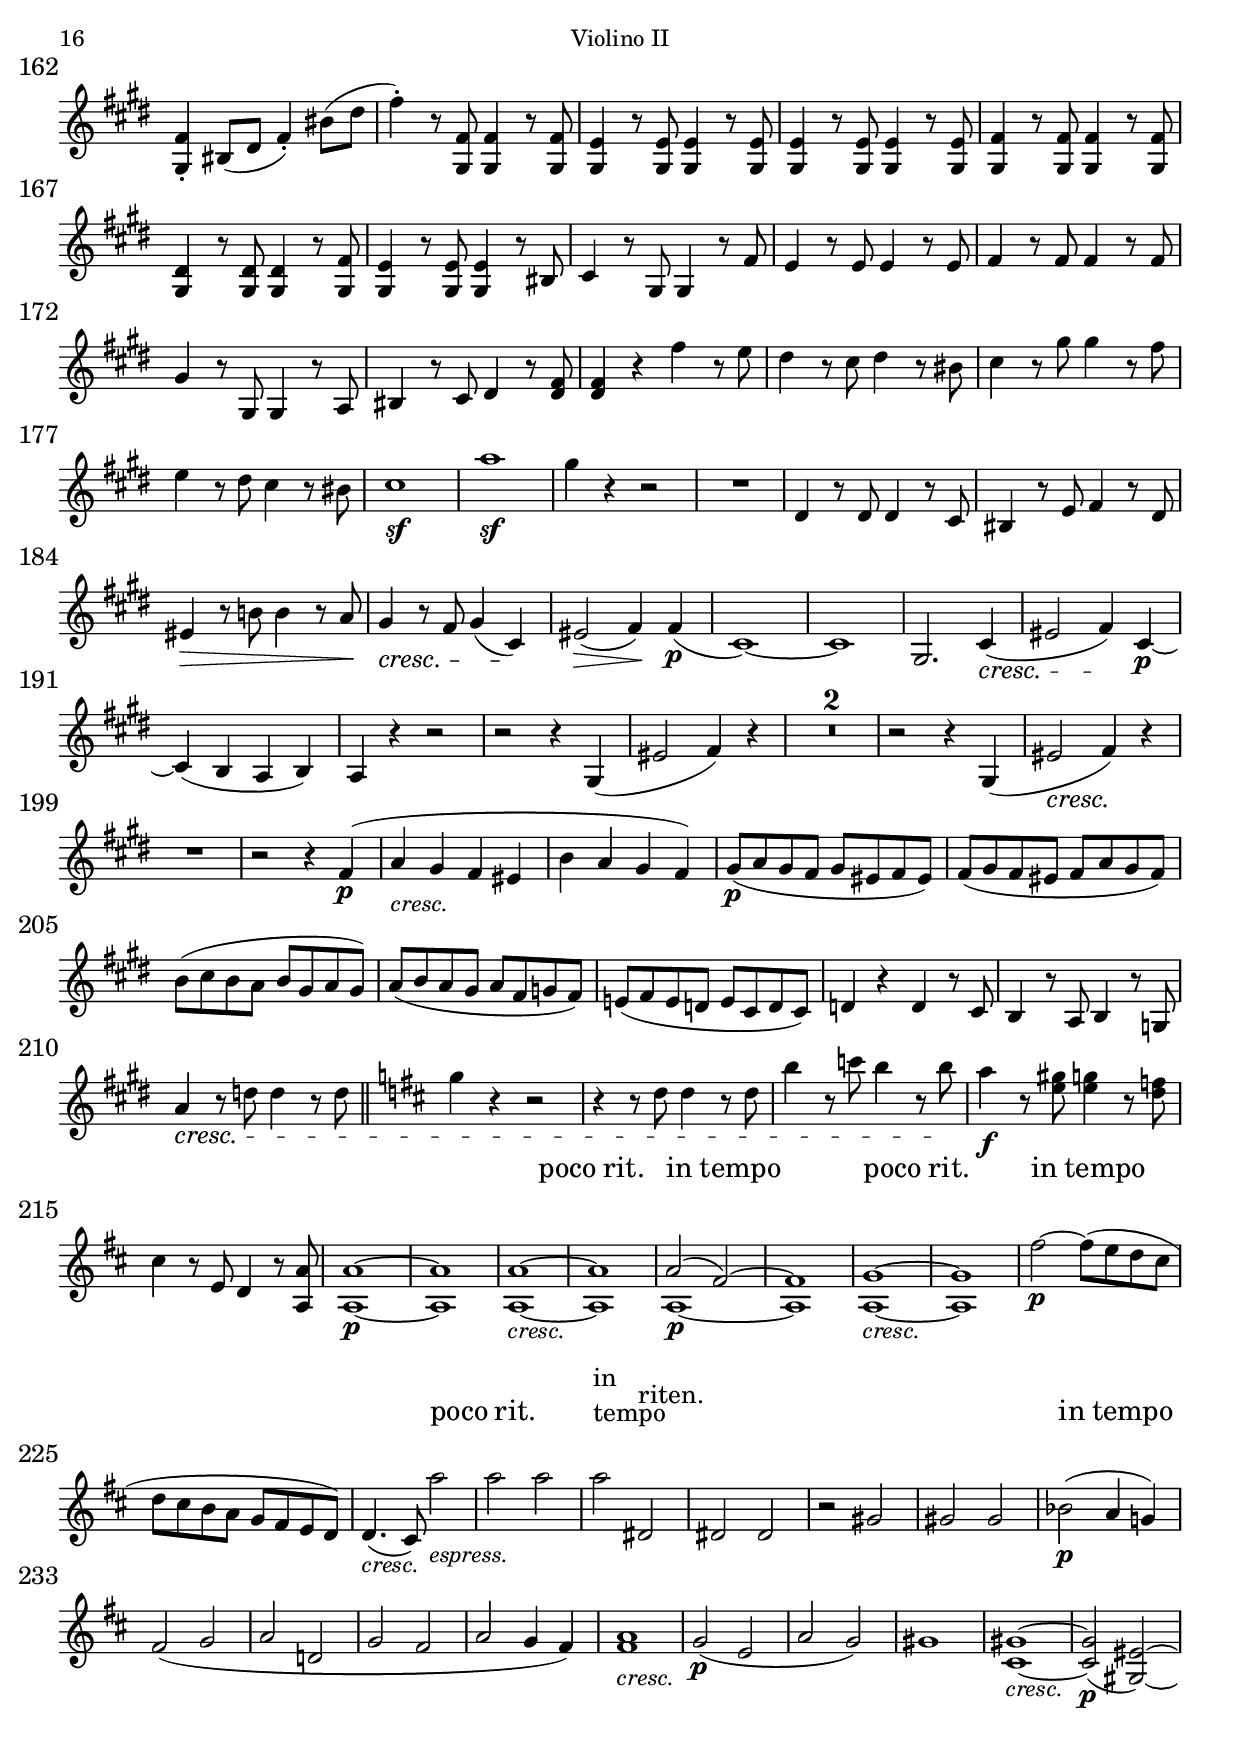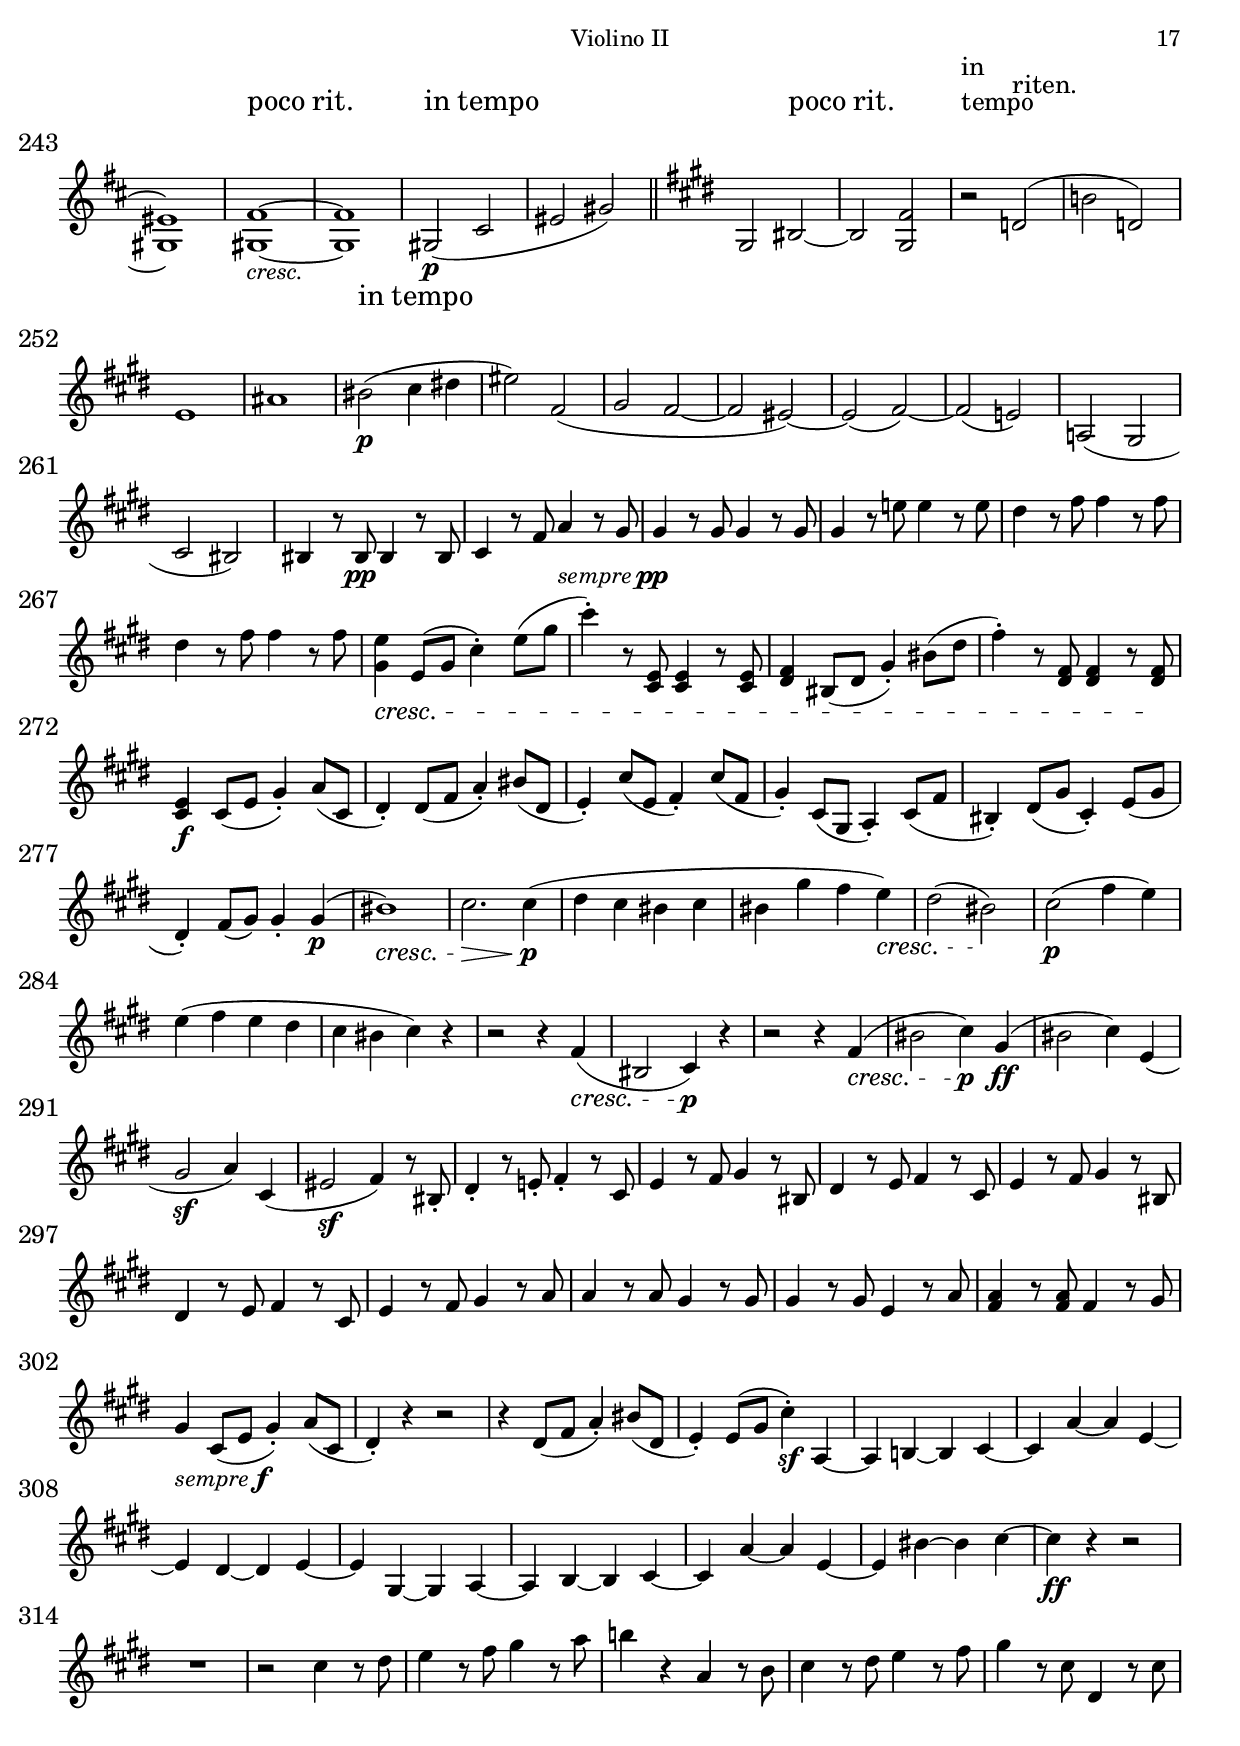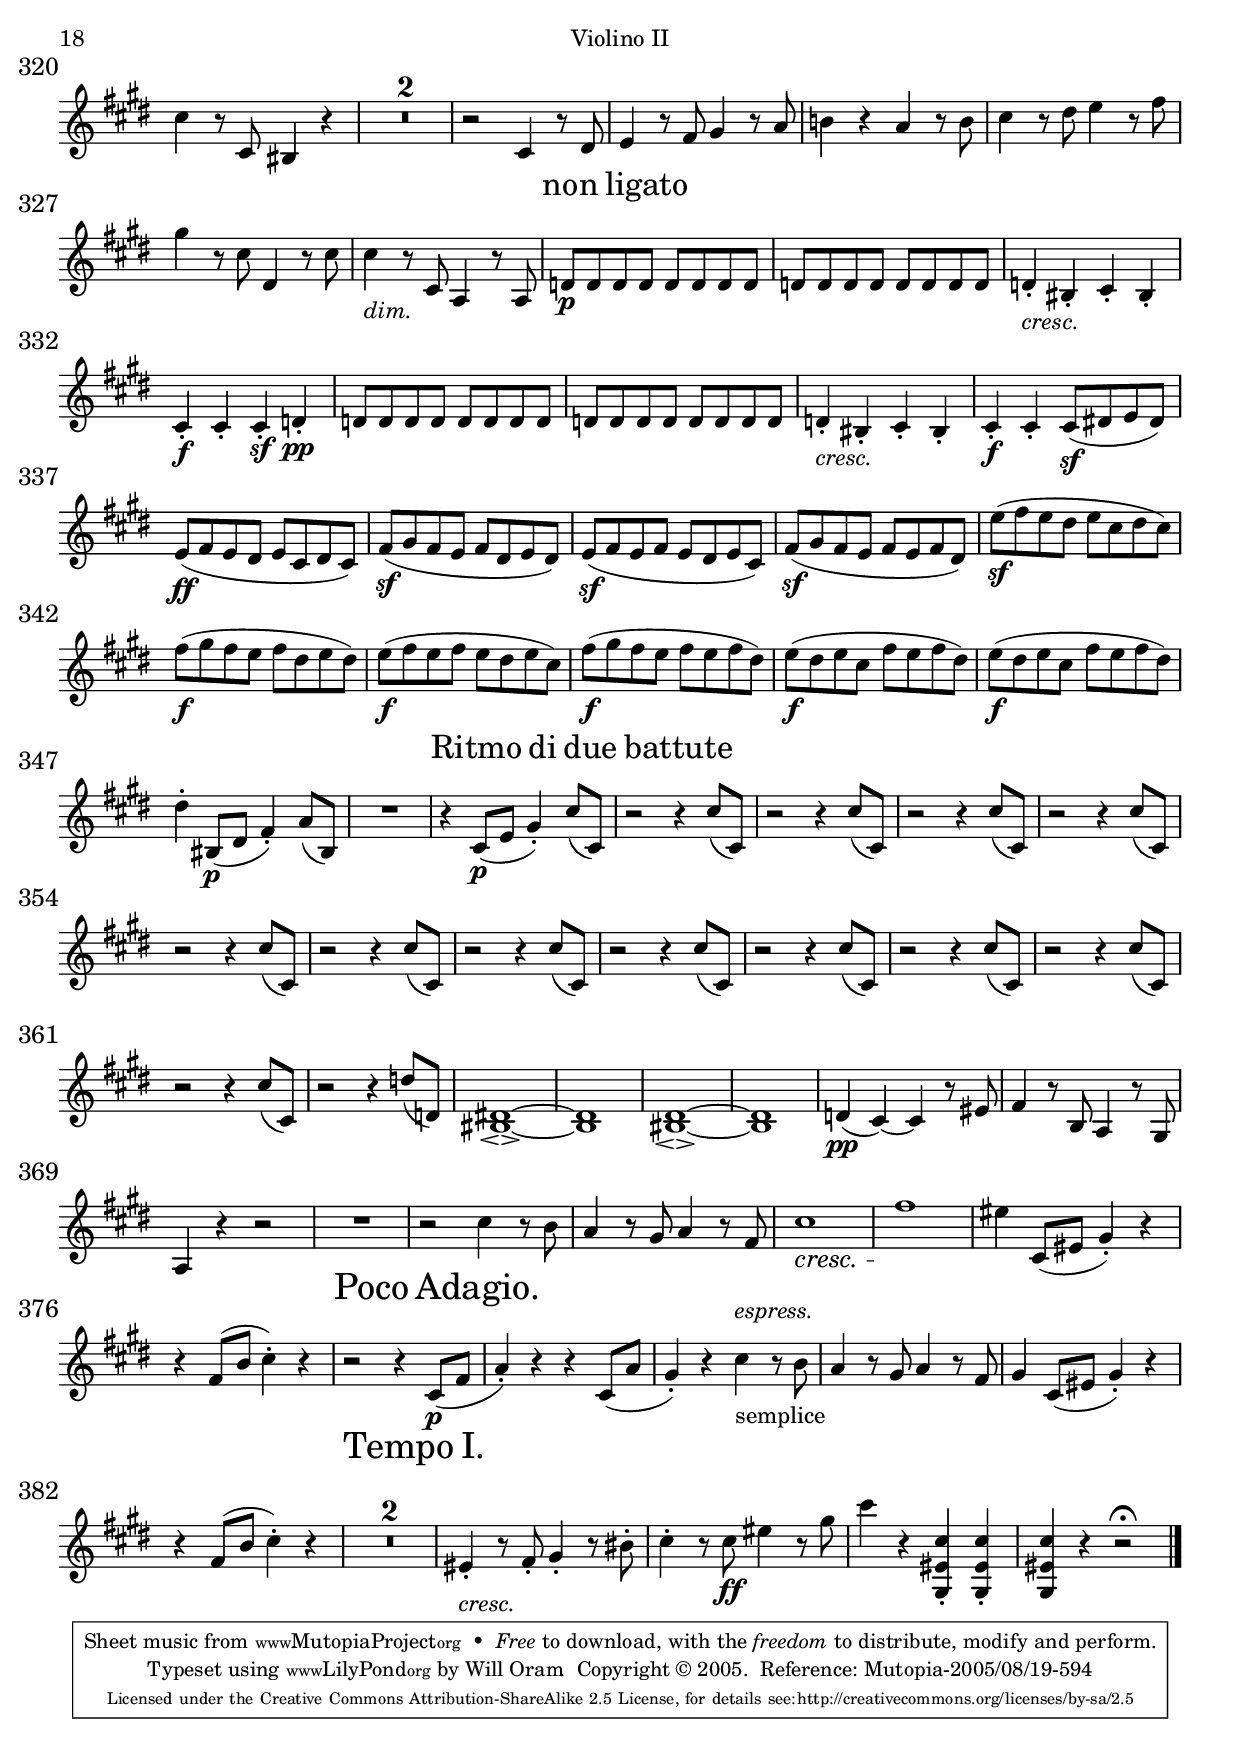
\include "english.ly"
\include "defs.ly"

\include "1global.ly"
\version "2.6.0"

mIViolinTwo =  \relative csharp' {
	\clef "treble"
	\key csharp \minor
	\time 2/2
	
	\partial 4*1 r4
	
	R1*3
	
	r2 r4 csharp(\<
	esharp2 fsharp)\!
	d2.\sf\> csharp4\p(\!
	b d csharp b
	a b csharp) bsharp(
	dsharp gsharp,2) gsharp'4(
	\setTextCresc
		bsharp2\< csharp4 b
	asharp csharp b) a,!(\!
	gsharp_\markup { \italic dim. } a dsharp! esharp\p)
	d( b asharp csharp)
	d( b2 asharp4)
	b( gsharp a! b
	csharp2.) b4(
	asharp2 b4 csharp)
	\setTextCresc
		d(\< asharp' b bsharp)
	bsharp( csharp a! asharp)
	gsharp\p(\! fsharpsharp gsharp dsharp')
	R1
	r4 csharp2\p( asharp4\<
	fsharp!) fsharp( d dsharp)\!
	r b'\p( a!_\cr gsharp
	fsharp gsharp fsharp e!
	a gsharp c, b)
	e2.\sf\> esharp4\p(\!
	fsharp e! dsharp b~
	b d csharp! e
	a, csharp bsharp gsharp~)
	gsharp b'!( dsharp! csharp
	b) r r b(
	asharp fsharpsharp2 asharp4)
	dsharp,( e_\cr b') asharp~
	asharp asharp,( gsharp gsharp')
	csharp,\rfz(\> g'2 fsharp!4)~\!
	fsharp\p( asharp b < e, csharp' >)
	fsharp( b asharp b
	e csharp b asharp)
	fsharp'( dsharp csharp b)
	fsharpsharp( asharp gsharp! fsharp
	b dsharp csharp b)
	fsharpsharp( asharp gsharp gflat
	f d eflat f
	
	\key gflat \major
	
	bflat, eflat f) bflat(
	d2\< eflat)\!
	< eflat, c' >4\p r r aflat4(
	c2\< dflat!)\!
	bflat4\p( dflat cflat! bflat)
	\setTextCresc
		aflat(\< dflat,4. cflat!8) bflat4~
	bflat( eflat4. dflat8) c4~
	c( f4. eflat8) dflat4~
	dflat( gflat4. e8) dsharp4~\!
	
	\key b \major
	
	dsharp4\f r b'8[(_\> bsharp) bsharp( dsharp\p])\!
	gsharp,[ csharp,( dsharp e] fsharp[ e b) fsharp']~
	fsharp[( gsharp] a4)~ a8[ a( gsharp fsharp]
	\setTextCresc
		e[\< fsharp] gsharp4) fsharp8[( gsharp] a4)
	gsharp8[( a] b4) a8[( b] csharp4)~\!
	
	\override TextSpanner #'edge-text = #'("più cresc." . "") \textSpannerDown
	csharp8[\startTextSpan b( csharp d])~
		d[ csharp( d e])~
		
	\key a \major
	
	e8[ d( a gsharp] g)[ csharp( b asharp])~\stopTextSpan
	asharp b\rfz( csharp d]) e,(_\markup { \italic dim. } a!4 gsharp!8)
	csharp8\rfz[( fsharp]) r d~ d[(_\markup { \italic dim. } csharp d b])~
	b\p[( a]) r4 r
		\setTextCresc
		d(\<
	esharp4. fsharp8 d4) fsharp(
	dsharp e! fsharp)\!\> dsharp_>\!
	e\p( b' a b)
	a( gsharp fsharp gsharp)
	a2. a4(
	gsharp fsharp esharp fsharp)
	gsharp2. gsharp4~
	gsharp8[ fsharp]( e!2 d4)~
	d8[( csharp] b2 csharp4)
	d1~
	d4 r r2
	
	R1*4
	
	r2 a'4( b
	csharp2) fsharp,4( gsharp
	a2) r2
	r2 e,4_\cr fsharp->~

	% csharp m
	
	fsharp\p bsharp,( csharp fsharp
	e gsharp, bsharp csharp)
	bsharp'( dsharp csharp bsharp
	csharp e dsharp e)
	\setTextCresc
		fsharp(\< dsharp e fsharp
	e gsharp, bsharp csharp)~
	csharp( d csharp < d, d' >)
	csharp'2~\! csharp8[(\> e,]\! fsharp4\p)
	r2 r8 a8\p[( gsharp fsharp]
	e[ fsharp] gsharp4.) gsharp8[( fsharp e]
	dsharp[ e fsharp dsharp'])~ dsharp4( esharp8)[ csharp,](
	esharp2_\cr fsharp)
	d2.\sf\> d'4~\!
	d\p d4. d8[( csharp b]
	a[ b] csharp4.) csharp8[( b a]
	gsharp[ a] b4)~ b8[( a]) gsharp4~\<
	gsharp8[( b a gsharp])~ gsharp[ a( gsharp fsharp])~
	fsharp[ fsharp( gsharp a])~ a[ a( gsharp fsharp])~
	fsharp[ e( dsharp! csharp])~ csharp[ csharp( dsharp e]\!
	< dsharp fsharp >\f)[ dsharp( e fsharp]) fsharp2\sf~
	fsharp4(\> e8)[ dsharp]~ dsharp[( csharp] bsharp4)~\!
	\setTextCresc
		bsharp8[\< bsharp']( a4.) esharp8( fsharp4)~
	fsharp8[ b!]( esharp,4.) fsharp8( bsharp4)~
	bsharp8[( csharp] csharp,4.) csharp8( csharp'4)~\!
	csharp8[ a\rfz]( e'4)~ e8[(\> d) d( gsharp,])\!
	dsharp'!4.\p dsharp,!8( gsharp,4)( asharp8)[ asharp']~
	asharp[ fsharp']( fsharp,4)~ fsharp8[ fsharp']( gsharp,)[ gsharp,](
	bsharp2_\cr csharp)
	\noDynamic gsharp\p(_\markup { \dynamic p \italic {cresc.}} a!)~
	a8[ a']( a,4.)\< b''8(\! < a, a' >4)~
	< a a' >\sf a(\> gsharp fsharp\!
	esharp\p fsharp gsharp) < a a' >~
	< a a' > a4(\> gsharp fsharp\!
	esharp\p fsharp gsharp) < bsharp, dsharp! >\sf~
	< bsharp dsharp > < bsharp dsharp >^(\> < csharp esharp > < bsharp dsharp >
	< csharp esharp >\p < bsharp dsharp >^) < esharp csharp' >2~
	< esharp csharp' >2._\markup { \italic {cresc. dim.}} < esharp csharp' >4~
	< esharp csharp' >4~_\markup { \dynamic p \italic più \dynamic p } < esharp csharp' >~ < esharp csharp' >
		csharp\pp~
	csharp2.\fermata s4
}


\include "2global.ly"
\version "2.6.2"

mIIViolinTwo =  \relative csharp' {
	\clef "treble"
	\key d \major
	\time 6/8
	
	\partial 8*3 d4.\pp(
	d) d~
	d d~
	d d~
	d d~
	d d~
	d d~
	d b
	a8[( e' d]) r4 r8
	\setTextCresc
		fsharp'[(\< g fsharp]) fsharp,[ fsharp fsharp]
	g[ g g] r4 r8
	< g b >[ < g b > < g b >] r4 r8
	fsharp[( g fsharp]) r4 r8
	r4 r8 fsharp'[ fsharp fsharp]
	r4 r8 g[( a g])
	r4 r8 g[ g g]
	r4 r8 fsharp[ a, a]
	a[\!\> a a] a[ a fsharp]\!
	fsharp\f[ fsharp dsharp] e[ e e]
	g[ g fsharp] fsharp[ esharp e]
	e[_\markup { \dynamic p \italic cresc. } csharp csharp] d![ d d]
	d[\> d d] d[ d d]\!
	b'\f[ b b] b,[ b b]
	csharp[ d d] d[ g, g]
	fsharp'4 r8 r4 r8
	R1*6/8
	r4 r8
		\setTextCresc
		e'4.(\<
	csharp a)~
	a\p(\! d,~
	d csharp)
	r4_\cr d8( g4 fsharp8
	b4 a8 e'4 d8)
	r4 b,8( fsharp'4 e8
	csharp'4 b8 e4 d8)
	r4 csharp,8( fsharp4 e8
	b'4 a8 d4 csharp8)
	r4 d,8( a'4 gsharp8
	csharp4 b8 e4 d8)
	fsharp4(_\markup { \italic dim. } e8 csharp4 b8)
	b4.( csharp
	b4) fsharp'8( gsharp4 fsharp8)
	\setTextCresc
		esharp4.(\< csharp)~
	csharp2.~
	csharp2.\!\>
	csharp4.\p(\! esharp)~
	esharp2.~_\markup { \italic più \dynamic p }
	esharp~
	esharp\pp~
	esharp4.\fermata e,!4.\pp~
	e4. b'8[( a b])
	r4 r8 a8[( b a])
	a2.
	gsharp4. gsharp8[( a gsharp])
	
	R1*3/4*3
	
	\setTextCresc
		gsharp8[(\< a gsharp]) gsharp[( a gsharp])
	gsharp4( e'8 d!4 csharp8)
	csharp4( b'8 a4 gsharp8)
	gsharp4( fsharp8 e4 d8)\!
	csharp4-.\f csharp,8-. b4-. csharp8-.
	b4-. a'8-.\p gsharp4-. b8-.
	e,4-. r8 r4 r8
	r4 b'8-.\p asharp4-. csharp8-.
	fsharp,4-. r8 r4 r8
	r4 d'8-.\p csharp4-. e8-.
	a,4-._\cr a8-. a4-.\f r8
	r4 a8 a4\sf r8
	a4 a8 a4\sf r8
	r4 a8 a4\sf a8
	g4\f r8 r4 g8
	fsharp4 r8 r4 fsharp8
	e4 d8 csharp4\sf < a e' >8
	< a e' >4 csharp8 d4\sf a'8
	a4\p r8 r4 r8
	r4 a8( a'4 fsharp8)
	fsharp4( e8) r4 r8
	r4 fsharp,8( a4 gsharp8
	a4-.) r8 r4 r8
	r4 a8( a'4 fsharp8
	g!4 fsharp8)_\cr fsharp,4.~
	fsharp4 r8 bflat4.~
	bflat4 g8( gsharp4.)~
	gsharp4 r8 a4.\p~
	a8( g! a) fsharp( e fsharp)
	r4 r8 fsharp( e fsharp)
	r4 r8 g g g
	g, g g g'( fsharp g)
	fsharp(_\cr e fsharp) d4.(
	d'4.)~( d4 csharp8)
	csharp4( asharp8 b4 csharp8)
	d4( csharp8 e[ d b])
	a!4( csharp8 d4 e8
	fsharp4 e8 d4 csharp8)
	< d, b' >2.~
	< d b' >4. g4 < d b' >8~
	< d b' >4._\cr a'8 a fsharp
	fsharp\> a a a a fsharp
	fsharp\f a a g e e
	e a, a a g g'
	g4_\markup { \dynamic p \italic cresc. } csharp8( d4 b'8)
	b4.~\> b4( d,8)\!
	d4\f( b8 c4 a'8)
	a4( g8) g4( fsharp8)
	g4 r8 r4 r8
	r4 a,8(_\markup { \dynamic p \italic cresc. } b4 g'8)
	fsharp4 r8 r4 r8
	r4 g,,8\p( a4 fsharp'8)
	\setTextCresc
		b,8\< b b b b b
	b b asharp' asharp4( b8)
	asharp4( b8) b4( csharp8)\!
	csharp4\f( fsharp,8) fsharp4( b8)
	b'2.\p~
	b2.
	asharp4.\p(\< csharp,
	fsharp asharp,
	b\! asharp\(
	< asharp csharp >\)\> b)\!
	asharp\p\< asharp
	b b~
	b\! asharp(
	b)\> b\!
	fsharp'2.~_\markup { \italic dim. }
	fsharp~
	fsharp4\p fsharp8(_\markup { \italic più \dynamic p } g4 fsharp8)
	r4 fsharp8\pp( g4 fsharp8)~
	fsharp4.\fermata r4 r8
	r4 r8 fsharp,4.\pp(
	g) g,(
	g'2.)~
	\setTextCresc
		g4\< b'8( a4 g8) g4( fsharp8 e4 d8)
	csharp4( b8 a4 csharp8)\!
	d4\f r8 r4 r8
	r4 d8-.\p csharp4-. e8-.
	a,4-. r8 r4 r8
	r4 e'8-.\p dsharp4-. fsharp8-.
	b,4-. r8 r4 r8
	r4 d!8-.\p d4-. d8-.
	d4-._\markup { \italic cresc. \dynamic f } d8-. d4-. r8
	r4 d8 d4\sf r8
	r4 d8 d4\sf r8
	r4 d8 d4\sf d8
	c4\f r8 r4 c8
	b4 r8 r4 b8 a4 g8 fsharp4\sf fsharp8
	g4 g8 g4\sf b8
	d4\p r8 d,4.~
	d4 d'8( d'4 b8)
	b4( a8) r4 r8
	r4 b,8( d,4 csharp8
	d4-.) r8 r4 r8
	r4 d'8( d'4 b8
	c4 b8)
		\setTextCresc
		g,4.~\<
	g4 r8 g4.~
	g4 r8 g4.~
	g4\! r8 g4.\p(
	g'2.)~
	g~
	g~
	g~
	g4 r8
		\setTextCresc
		a,8(\< g a)
	r4 r8 a( g a)\!
	r4 r8 b,\p( a b)
	r4 r8 b' b b
	r4 r8
		\setTextCresc
		fsharp\< fsharp fsharp
	r4 r8 fsharp fsharp fsharp
	r4 r8 b, b b
	r4 r8 b' b b\!
	asharp4\f r8 r4 r8
	R1*3/4
	r4 fsharp8\p(
	csharp'4 b8
	e4 d8 g4 fsharp8
	e4-.) r8 r4
		\setTextCresc
		a,8(\<
	d4 csharp8 fsharp4 e8
	d4-.) d,8( g4 fsharp8
	b4 a8 e4 d8
	fsharp4 e8 a4 g8
	fsharp4 g8 e4 csharp8
	e4 d8 a4 asharp8
	csharp4 b8)\! e4\f( a!8
	g4 fsharp8 d4 dsharp8
	fsharp4 e8) g,4\ff( bflat8
	csharp4 e8 g,4 bflat8
	csharp4 e8 g4) a8\ff(
	fsharp') r e[( d]) r c(
	b!) r a[( g]) r < g e' >~
	< g e' >4. csharp,4.\p~
	csharp~ csharp4\fermata a'8\ff(
	fsharp') r asharp,[( d]) r fsharp,(
	b) r dsharp,[( g]) r < g e' >~
	< g e' >4. e4.\p~
	e2.~
	e4.( fsharp4) r8
	r4 r8 csharp4.~_\markup { \italic {mezza voce}}
	csharp( d4) r8
	R1*3/4
	d4\pp r8 r4 r8
	d4 r8 r4 r8
}


\include "3global.ly"
\version "2.5.21"

mIIIViolinTwo =  \relative csharp' {
	\clef "treble"
	
	r4 fsharp-.\f fsharp-. r
	r2 r8 csharp16\p[( d]) e8-.[ fsharp-.]
	g4 r4 r2
	r4 b,-.\f fsharp'8-.[ d16\p( e]) fsharp8-.[ asharp,-.]
	b4 r4 r8 fsharp'16[( asharp]) b8-.[ fsharp-.]
	d4 r4 r8^\markup { \musicglyph #"scripts.caesura" }
		r8 r4
	r4 gsharp!\p( csharp, fsharp)
	< b, fsharp' > < fsharp' a >8 r r2
	r2 r8 dsharp8(_\cr e) e~
	e fsharp4.~_\markup { \dynamic rf } fsharp8 gsharp(\> fsharp < fsharp a >
	gsharp\p)\! b,[(_\cr gsharp d'!8] b) r < e e' >\f r
	
	
}


\include "4global.ly"
\version "2.6.0"

mIVViolinTwo =  \relative csharp' {
	\clef "treble"
	
	r8_\markup { \dynamic p \italic dolce } \noDynamic csharp4.\p(
	d8) gsharp4( a16 gsharp
	d'8) b,4.(
	a8) csharp'4( d16 csharp
	a'8) r r4
	r8 fsharp4(\< e16\!\> csharp\!
	dsharp8) b,[( csharp]) b'16( a
	gsharp8) r r d16( b
	a8) a4( b16 a
	gsharp8) r r4
	r8 d'4( e16 d
	csharp8) csharp4.~
	csharp8 a'4(\< g16\!\> esharp)\!
	esharp8( fsharp) r4
	r8 e'!16[( d!] csharp8) r
	r fsharp,16[( e] dsharp8) r
	r gsharp,4(\< a16\!\> gsharp)\!
	gsharp4( a8 b)
	csharp csharp4(\< d16\!\> csharp)\!
	csharp4( d8 e)
	d4.^(_\cr b8
	e a,4.~\>
	a8\p^)\! fsharp'16( d csharp8 e)~
	e r r d!16( b
	gsharp8) b'4(\< csharp16\!\> b)\!
	b4( csharp8 d)
	csharp a4.~\espressivo
	a2
	a8(_\cr fsharp e4)~
	e( a,)~\>
	a8\p\! b16( d csharp8) e~
	e r r4
	a,4(\< b8..\!\> a32)\!
	gsharp8 r r b~
	b4(\< csharp8..\!\> b32)\!
	b16( a) r8 r4
	e'4(\< g8..\!\> esharp32)\!
	fsharp8(\< fsharp'\! e!8..\> csharp32)\!
	dsharp8[(_\cr e16. d32]) csharp8( dsharp\p)
	dsharp16( e a, gsharp) gsharp8.(_\cr e'16)
	<< e2 \\ { csharp4\p(\< d8..\!\> csharp32)\! } >>
	<< e8 \\ b8 >> r r4										|
	< d e >2_\espressivo
	< csharp e >8 r r4
	R1*2/4
	fsharp,8(\< e'!)~\! e8.(\> dsharp32 csharp)\!
	csharp16[( dsharp]) csharp[( d]) b[( csharp]) csharp[( b32 a])
	b16[( csharp]) csharp[( b32 a]) a16[( gsharp32 fsharp]) fsharp16[( dsharp32 e])
	\setTextCresc
		b16.[(\< asharp32]) asharp16.[( b32]) b16.[( csharp32]) csharp16.[( d!32])
	d8 r r a'!16.\p(\! b32)									|
	csharp,16.[(_\cr bsharp32]) bsharp16.[( csharp32]) csharp16.[( d32]) d16.[( e32])
	e8 g16[( fsharp32 e]) e16[( d32 csharp]) csharp-.[ csharp'( d e])
	\noDynamic fsharp8\p_\markup { \dynamic p \italic {cresc.}} fsharp16[( e32 d]) d4~
	d8 fsharp16[( e32 d] d8) d16[(\> csharp32 b])\!
	b16\p[( csharp]) csharp[( fsharp,]) b[( e,]) a[( gsharp!])
	gsharp[( a]) e'[( d32 csharp]) csharp16[( b32 a]) gsharp8
	d'16.[(_\cr csharp32]) csharp16.[( d32]) d4~			|
	d16[( d'32 csharp]) csharp16[( b32 a]) a16[( gsharp32 fsharp]) fsharp16\p[( e32 d])
	\setTextCresc
		csharp16.[(\< bsharp32]) bsharp16.[( csharp32]) csharp16.[( d32]) d16.[( e32])
	e16[( csharp32 d]) e16[( fsharp32 g]) g16[( fsharp32 e]) e16[( d32 csharp])\!
	fsharp16\p[(
		\setTextCresc
		e32\< d]) d16[( e32 d]) d8 r
	r16 d32[( csharp] e16[ d32 csharp]) d8 r\!
	r16 a32\p[( e']) e[( csharp) csharp( b]) d[( b) b( a]) a[( b) a( b])
	csharp[( a) gsharp( a]) r8 r4							|
	
	%%% PIU MOSSO %%%
	
	< csharp, e >8\pp r < csharp e > r < csharp e > r < csharp e > r
	< csharp e > r < csharp e > r < csharp e > r < csharp e > r
	< b e > r < b e > r < b e > r < b e > r
	< b e > r < b e > r < b e > r < b e > r
	< a e' > r < a e' > r < a e' > r < a e' > r
	< a e' > r < a e' > r < a e' > r < a a' > r
	< d fsharp > r csharp r csharp r csharp r
	b r < e b' > r < e csharp' > r dsharp' r
	e r a, r b r d! r
	csharp r r4 r8 e,[(\< a\!\> gsharp])\!
	a4 r r2													|
	r2 r8 e[(\< b'\!\> asharp])\!
	b r < e, d' > r < e d' > r e r
	e r e' r e[ a,!( csharp a])
	d r csharp r csharp r csharp r
	b[ gsharp( b gsharp] e')[ d( e csharp])
	csharp[( b csharp a]) a[( gsharp b e])
	gsharp[(_\cr b gsharp e]~ e[ b gsharp e]
	b gsharp) \times 2/3 { csharp[( d b]) } r4 \times 2/3 { csharp'8( d b) }
	e[( e, g a] csharp[ e g a]
	csharp e) \times 2/3 { fsharp,,[( g e]) } r4 \times 2/3 { fsharp'8( g e) }
	fsharp\f a,,[( d csharp] d[ fsharp gsharp!\sf e])
	a[( asharp b\sf gsharp]) bsharp[( csharp d\sf b])
	dsharp[( e fsharp\sf d]) csharp[( b e\sf e,])			|
	a! r e'\sf[( e,]) r2
	gsharp,8\p r
		\setTextCresc
		< e' b' >\< r < gsharp b > r e r
	r4 \times 2/3 { csharp'8( d b) } r4 \times 2/3 { csharp8( d b) }
	< a e' > r < g a > r < e a > r < g a > r
	< g a > r \times 2/3 { fsharp'( g e) } r4 \times 2/3 { fsharp8( g e)\! }
	< a, fsharp' >\f a,[( d csharp] d[ fsharp gsharp!\sf e])
	a[( asharp b\sf gsharp]) bsharp[( csharp d\sf b])
	dsharp[( e fsharp\sf d]) csharp[( b e\sf e,])
	a! r e'\sf( e,) r2										|
	
	%%% ANDANTE MODERATO %%%
	
	R1*9
	
	r4 \noDynamic b'8.(_\markup { \dynamic p \italic dolce } csharp16 d8. csharp16 b4
	a gsharp2) r4
	r e'8.( fsharp16) g8.( fsharp16) fsharp8.( e16)
	e8.( d16) r4 r b'8.(_\cr a16)
	a8.( g16) fsharp8.( b16) b8.(\> asharp16)\! fsharp4\p
	r4 b8.(_\cr gsharp!16) fsharp8.( e16) e8.( d16)			|
	d8\p( csharp4) dsharp8\trill( \grace { csharp16[ dsharp] } e4) r
	
	R1*9
	
	a4-._\cr b\trill \grace { a16[ b] } csharp4-. d\sfp~
	d8[( csharp) b-. a-.] gsharp-.[ g-.] r4
	d,4-._\cr e\trill \grace { d16[ e] } b4-. g'\sfp~
	g8[( fsharp) e-. d-.] d-.[ csharp-.] r4
	b'4-. csharp\trill \grace { b16[ csharp] } d4-. g\sfp~
	g8[(_\cr fsharp) e-. d-.] csharp-.[ g'-. fsharp-. e-.]
	fsharp4-.\sf gsharp!\trill \grace { fsharp16[ gsharp] } d8_\cr a' b4\trill
		\bar "" \grace { a16[ b] } \bar "||"				|
		
	%%% ADAGIO %%%
	
	\time 6/8
	\tempo 8 = 57
	
	b16\sfp[( d8 csharp16]) csharp8~ csharp16[ csharp,]( b8[ a])
	e[ r b'] b \noBeam
		\set Staff.midiInstrument = #"pizzicato strings"
		< e, d' b' >^\markup {pizz.} r8
		
	\set Staff.midiInstrument = #"violin"
	r8^arco e16[( gsharp b a] gsharp[ fsharp e d csharp b])
	a8[ r < a e' >] < a e' >\upbow \noBeam
		\set Staff.midiInstrument = #"pizzicato strings"
		< e' csharp' a' >^\markup {pizz.} r					|
	
	\set Staff.midiInstrument = #"violin"
	r8^arco a16[(_\cr csharp e d] csharp b a gsharp fsharp e)
	e8\p[ r e'] \stemUp e[
		\set Staff.midiInstrument = #"pizzicato strings"
		< csharp, e >_\markup {pizz.}
		\set Staff.midiInstrument = #"violin"
		e']^arco \stemNeutral
	e[ r dsharp] d[ r csharp]
	c[ r a] gsharp[( a, b])
	csharp!8.[^(\< e16 a gsharp]\! fsharp\> e d csharp b a^)\!
	gsharp8[ r < b e >] < b e > r r
	e16[^(\< gsharp b8 d16 csharp]\! b\> a gsharp fsharp e d^)\!
	e8[ r e] e r
		\set Staff.midiInstrument = #"pizzicato strings"
		< csharp' a' >\sf^\markup {pizz.}
	
	\set Staff.midiInstrument = #"violin"
	\noDynamic e8.[(^arco\p_\markup { \dynamic p \italic dolce } csharp16 gsharp a]) r4 r8
	csharp8.[( asharp16 esharp fsharp]) r4 r8				|
	fsharp16[(\> d'!( b d csharp8])\! r4 r8
	r4 r8 r r16 csharp,[(\< gsharp asharp])\!
	d4.\p~\< d8[(\!\> csharp b])\!
	b4.\p~ b8[( a gsharp16 g])
	e'4.~_\cr e8[( d csharp])
	csharp4.~ csharp8[( b asharp16 a])
	a'\p[ csharp( csharp])_\espressivo r r a r e'(\< d)\! r r asharp\p
	g'8.[(\< e16\!\> csharp fsharp])\! fsharp8.[(\< d16\> b e])~\!
	e e[(_\cr dsharp]) d[( d]) d[(_\markup { \italic {dim.}} csharp]) csharp[( c]) b[( b]) b(
	csharp!8) r16 b[(\> fsharp gsharp])\! r4 r8
	r4 r8 r16 gsharp,(\> a b csharp d\!
	e\p fsharp gsharp a b csharp) d( dsharp) dsharp( e) e e	|
	g4.~_\cr g8[( fsharp e])
	e4.~ e8[( d! csharp])
	g16[(\< d' csharp])\! r r fsharp,\p r e'(\< d)\! r r asharp\p
	e8.[(\< csharp16\!\> asharp d])\! d'8.[(\< b16\!\> gsharp! csharp])\!
	csharp(_\cr a! fsharp gsharp b esharp, fsharp_\markup { \italic {dim.}} a dsharp, e fsharp e)
	e'8.[( csharp16 a b] csharp_\cr d! e fsharp gsharp a)
	
	%%% ALLEGRETTO %%%
	
	a8\p r r4												|
	r8 << { e,4.~ | e2~ | e~ | e8 } \\
		{ \noDynamic r8\p_\markup { \dynamic p \italic {dol.}} r b~ | b2~ | b8 a4.~ | a8 } >>
	r8 r csharp'(
	d) r r e,~												|
	e e[( dsharp]) dsharp(
	e4) r8 << { e8~ | e2~ | e8 e4.~ | e4. a8\rest | a\rest e4.~ | e8 } \\
		{ s8 | a,2( | b8) g\rest g\rest b~ | b4. gsharp8~ | gsharp a4.~ | a8 } >> r8 r csharp'(
	d) fsharp4 d8~											|
	d csharp[( a]) a~
	a( gsharp4) r8
	
\repeat volta 2 {
	r8 << { d!4.~ | d2 } \\ { g,8\rest g\rest gsharp8~ | gsharp2_\espressivo } >>
	csharp4 r8 << { s8 | e2~ | e } \\ { e8~ | e8 a,4.~ | a2_\espressivo } >>
	< a fsharp' >8_\cr fsharp'( d') b(
	csharp)[ a'( d,) e](
	a,)_\markup { \italic {dim.}} a4( gsharp8
}

\alternative {
	{ a8\p) r r4 }
	{ a8\p gsharp[(\< a b])\! } }
	
	%%% ADAGIO MNT %%%
	
	r4_\markup { \italic {sotto voce}} csharp,-.( csharp-.) csharp-.( d-. csharp-.)
		csharp-.( d-. csharp-.)
	r b-.( b-.) b-.( asharp-. b-.) b-.( asharp-. b-.)		|
	r < gsharp gsharp' >-.( < gsharp gsharp' >-.) < gsharp gsharp' >-.( < g g' >-.^> < gsharp gsharp' >-.)
		< gsharp gsharp' >-.( < g g' >-.^> < gsharp gsharp' >-.)
	r < a a' >-.( < a a' >-.) < a a' >-.( < a a' >-.^> < a a' >-.) < a a' >-.( < a a' >-.^> < a a' >-.)
	r < g' a >-.(_\cr < g a >-.) < g a >-.( < g a >-. < g a >-.) < g a >-.( < g a >-. < g a >-.)
	a-.( dsharp-. dsharp-.) dsharp-.(\> dsharp-. dsharp-.) dsharp-.( dsharp-. dsharp-.)\!
	\noDynamic d!\p(_\markup { \dynamic p \italic cantabile } csharp b) e,( gsharp a csharp b a)
	a( gsharp fsharp) b, b( dsharp) d-.( d-. < d e >-.)		|
	< csharp e > < e e' >-.( < e e' >-.) < e e' >-.( < e e' >-. < e e' >-.) < e e' >-.( < e e' >-. < e e' >-.)
	< e e' >-.( < e e' >-. < e e' >-.) < e e' >-.( < e e' >-. < e e' >-.) < e e' >-.( < e e' >-. < e e' >-.)
	< e e' >-.( < e e' >-. < e e' >-.) < e e' >-.( < e e' >-.^> < e e' >-.) < e e' >-.( < e e' >-.^>
		< e e' >-.)
	< e e' >-.( < e e' >-. < e e' >-.) < e e' >-.( < a a' >-._> < a a' >-.) < a a' >-.( < a a' >-._>
		< a a' >-._>)										|
	< g a >-.(_\cr < g a >-. < g a >-.) < g a >-.( < g a >-. < g a >-.) < g a >-.( < g a >-. < g a >-.)
	< fsharp a >-.( < fsharp a >-. < fsharp a >-.) < fsharp a >-.(\> < fsharp a >-. < fsharp a >-.)
		< fsharp a >-.( < fsharp a >-. < fsharp a >-.)\!
	< e b' >-.\p( < e e' >-. < e e' >-.) < e e' >-.( < e e' >-. < e e' >-.) < e e' >( d' csharp)
	csharp( b a) \noDynamic gsharp\p(_\markup { \italic {poco cresc.} \dynamic p } e dsharp)
		b-.( b-. b-.)
	r2 r4 r d!-.\pp( d-.) d-. asharp'-.( asharp-.)			|
	asharp-.( d-. d-.) d-.( < e, b' >-. < e b' >-.) < e b' >-.( < e csharp' >-. < e d' >-.)
	< e b' >-.( < e csharp' >-. < e e' >-.) r g-.\pp( g-.) g-. csharp-.( csharp-.)
	csharp-.( < csharp, g' >-. < csharp g' >-.) < csharp g' >-.( e'-. e-.) e( d csharp)
	csharp( e d) d-.(_\cr d-. a-.) a(\( b) b-.\)			|
	b(\( a) a-.\) a-.( < fsharp a >-. < fsharp a >-.) < fsharp a >-.(\> < fsharp a >-. < fsharp a >-.)\!
	< fsharp a >-.\p( < fsharp a >-. < fsharp a >-.) a( csharp c) c,( b d)
	d( csharp!) csharp( \noDynamic b\p_\markup { \italic {poco cresc.} \dynamic p } csharp a gsharp a' b)
	r2 r4 r d,-.\p( d-.) d-. asharp'-.\pp( asharp-.)		|
	asharp-.( d-. b'-.) gsharp(\( a!) a-.\) csharp,(\( d) b-.\)
	b(\( a!) a-.\) r g-.\f( g-.) g-. csharp-.\pp( csharp-.)
	csharp-.( csharp-. csharp-.) csharp(\( d) b-.\) b(\( csharp) csharp-.\)
	csharp(\( d) d-.\) d-.(_\cr d-. a-.) a(\( b) b-.\)		|
	b( < fsharp a >) < fsharp a >-.( < fsharp a >-. < fsharp a >-. < fsharp a >-.)
		< fsharp a >-.(\> < fsharp a >-. < fsharp a >-.)\!
	< fsharp a >-.\p( < fsharp a >-. < fsharp a >-.) < e a > < e a > csharp'( c b d,)
	d(_\cr csharp e fsharp g, a b_\markup { \italic {dim.}} d csharp)
	a(_\cr b csharp d e fsharp a,_\markup { \italic {dim.}} gsharp! a)
	a\p r r dsharp r r r2 r4								|
	d!2.~ d4 r r r gsharp8[( a b csharp])
	< e, d' >4 r r < e d' > r r r2 r4
	r2 r4 g4~ g8[( fsharp e d]) csharp4 a'8[( b csharp d])
	e4_\cr r r a, r r r2 r4									|
	csharp2.~ \times 2/3 { csharp8^( fsharp, asharp } \times 2/3 { csharp fsharp asharp }
		\override TupletBracket   #'transparent = ##t
		\times 2/3 { csharp b asharp g fsharp esharp fsharp_\markup { \italic {dim.}} csharp d e csharp fsharp^) }
	dsharp4_\cr r r < e, d' > r r e_\markup { \italic {dim.}} r fsharp\p
	r2 r4 r2 r4 r e'\p( gsharp								|
	b) r r r2 r4 r \noDynamic e,\p(_\markup { \italic più \dynamic p } a
	csharp)( c) r r2 r4 r e,(_\markup { \italic morendo } a
	c) r r r2 r4 r f,\ppp^( a								|
	
	%%% ALLEGRETTO II %%%
	
	c8^) e,,\p[ e] r
	r f[ f] r
	r d[ d] r
	r e[ e] r
	r g[_\cr g] r
	r gsharp[ gsharp] r
	r a[ a] r
	r b[ b] r												|
	
	R1*2/4*4
	
	\key a \major
	< csharp, a' >8\p < csharp a' >4( b'16 a
	gsharp8) gsharp4( a16 gsharp
	d'8) d4( e16 d											|
	csharp8) << { csharp4( d16 csharp | a'8) } \\ { e,4. | s8 } >> a'4(\< g16\!\> esharp)\!
	esharp8[( fsharp])~\< fsharp[( e!16 csharp]\!
	dsharp8\p) e16[(_\cr d] csharp-.)[ e,( fsharp d']
	
	\override TupletBracket   #'transparent = ##f
	b8)_\markup { \italic {dim.}} r r \times 2/3 { r16 e( gsharp }
	\times 2/3 { b) r r } r8 r \times 2/3 { r16 e,( a) }
	\times 2/3 { a r r } r8 r \times 2/3 { r16 a(_\cr a) }
	a8 r r \times 2/3 { r16 f\p( a) }						|
	
	%%% ALLEGRETTO III %%%
	
	< c, a' >8\p c[ c] r
	r c[ c] r
	r c[ c] r
	r c[ c] r
	r
		\setTextCresc
		c[\< c] r
	r csharp[ csharp] r
	r d[ d] r
	r e[ e] r
	r f[ f]\! fsharp\f
	fsharp r r4												|
	d2\p~
	d8 \noBeam < e, d' >16\sf r r8 < b e >16 r
	<< { e4 fsharp~ | fsharp8 } \\ { a,2(_\espressivo | asharp8\p) } >> fsharp'8[( e) e]
	a,!2(_\espressivo
	asharp16\p)[ asharp( b fsharp']) r e[( b d])
	r8 d16[( b] a!8-.)[ b16( gsharp])
	R1*2/4
	r8 gsharp16[( b] csharp8-.)[ b16( d])
	R1*2/4
	b2\p
	csharp8[ e16( csharp]) r8 b'16[( e,])
	r8_\cr e'16[( a,]) r8 d16\p[( f,])						|
	
	\set Staff.midiInstrument = #"pizzicato strings"
	r8^\markup {pizz.} e[ e'] r\fermata
}


\include "5global.ly"
\version "2.6.0"

mVViolinTwo =  \relative csharp' {
	\clef "treble"
	\key a \major
	\time 4/4
	
	R1*2
	
	gsharp4-.\p^arco b-. b-. gsharp-.
	gsharp b b b'
	a gsharp fsharp e
	dsharp dsharp e fsharp
	gsharp gsharp a b
	csharp e dsharp csharp
	bsharp\f dsharp dsharp dsharp
	dsharp gsharp,\p gsharp gsharp
	gsharp-. b!-. b-. gsharp-.
	gsharp gsharp' b, gsharp
	a gsharp fsharp e
	dsharp dsharp' e fsharp
	gsharp gsharp a b
	e, fsharp fsharp fsharp
	dsharp\f dsharp dsharp dsharp
	dsharp gsharp,\p gsharp gsharp
	bsharp,-. dsharp-. dsharp-. bsharp-.
	
\repeat volta 2 {
	bsharp dsharp dsharp bsharp
	\setTextCresc
		csharp\< e e csharp
	csharp e e csharp
	fsharp fsharp fsharp dsharp
	fsharp fsharp fsharp < dsharp fsharp >
	R1
	r4 fsharp( b2)~
	b4\! r4 r2
	
	R1*2
	
	r4 g(_\markup { \italic dim. } b2)~
	b4 r r2
	
	R1*2
	
	r4_\markup { \italic più \dynamic p } r8 gsharp!8( b4) b~
	b r r2
	
	R1*2
	
	dsharp,4-.\pp b-. gsharp-. b-.
	r2 dsharp4 b
	gsharp b r2
	r2 dsharp4 b
	b' dsharp dsharp dsharp
	csharp b fsharpsharp gsharp
	asharp b fsharpsharp' fsharpsharp
		\mark \markup { \musicglyph #"scripts.ufermata" }
	gsharp-. b,-. b-. gsharp-.
	gsharp b b gsharp
	a! gsharp fsharp! e
	dsharp dsharp' e fsharp
	e e e e
	e csharp csharp fsharp,
	fsharp b asharp a
	fsharp fsharp e b'
	b a' a a
	gsharp b,\p b b
	b b b b
	a fsharp fsharp csharp'
	b_\cr b asharp a
	fsharp fsharp fsharp gsharp
	b, a a' a
	e b b' b
	b\f b b b
	b\sf b b b
	a\f < csharp e > < csharp e > < csharp e >
	< b e >\f < b e > < b e > < b e >
	< csharp e >\f < csharp e > < b e > < fsharp dsharp' >
}
	\alternative { { < e e' >4 gsharp-.\p gsharp dsharp | bsharp-. dsharp-. dsharp-. bsharp-. }
		{ < e e' >4 r r b''\p } }
	
	e,4 r r2
	r4 gsharp, e r
	gsharp,2(^\markup { \italic piacevole } a
	b e)
	fsharp4( gsharp a fsharp
	b2 e4) r
	gsharp,,2( a
	b e)
	fsharp4( gsharp a fsharp
	e) r r2
	gsharp,2( a
	b e)
	fsharp4( gsharp a fsharp
	b2 e4) r
	gsharp,,2( a
	b e)
	fsharp4( gsharp a fsharp
	e) e-. b-. r
	
	R1*4
	
	r2 r4 b''\pp
	a r r a
	gsharp r r gsharp
	fsharp r r fsharp
	\setTextCresc e\< r r b'
	e, r r b'\!
	e,\p r r b'
	e, r r b'
	\setTextCresc
		e,\< r r b'
	e, r r b'\!
	e,\p r r b'
	gsharp r r b,
	\setTextCresc
		e,\< e' b b
	e, e' b b\!
	e,\p e' b b
	e, e' b b
	\setTextCresc
		e,\< e' b b
	e, e' b b\!
	e,\p e' b b
	e, e' b b
	e, e' b b
	\setTextCresc
		b(\< e) a,,2(
	
	%%% RITMO %%%
	
	csharp e
	fsharp e)
	fsharp4( gsharp a b\!
	csharp2\> a\!
	b\p e
	d csharp)
	\setTextCresc
		fsharp,4(\< gsharp a fsharp
	e) d-. csharp-. csharp'-.
	r b a a'
	r d, a a'
	r d,, a d'\!
	r d,\> csharp csharp'\!
	r fsharp,\p e e'
	r b a e'
	r
		\setTextCresc
		f\< e csharp
	r gsharp a e
	r b' a csharp,\!
	r bsharp\> a' a,\!
	r_\markup { \dynamic p \italic cresc. } fsharp' gsharp gsharp'
	r gsharp, fsharp fsharp'
	r\p fsharp, e e'
	r fsharp, e e'
	r
		\setTextCresc
		< gsharp,, d' >\< csharp csharp'
	r f e csharp
	r b, a a'\!
	dsharp,\> dsharp' e e,\!
	r_\markup { \dynamic p \italic cresc. } fsharp esharp esharp'
	r fsharp, b, b'
	r csharp,\p b b'
	r d,! e! e'!
	r fsharp e r
	r fsharp, e r
	r fsharp' e r
	r fsharp, e r
	r fsharp' e r
	r fsharp, e r
	r fsharp' e r
	r fsharp, e e
	R1
	\setTextCresc
		csharp2(\< a')
	R1
	csharp2( a')
	R1
	gsharp,,2( e')
	R1
	gsharp2( e')\!
	R1
	gsharp,2(_\markup { \italic più \dynamic f } e')
	b( a'\ff)
	R1
	
	\set Staff.midiInstrument = #"pizzicato strings"
	a,4^\markup {pizz.} r r2
	
	R1*4
	
	gsharp4 r r2
	
	R1*2
	
	%%% THEME 1 %%%
	
	\set Staff.midiInstrument = #"violin"
	gsharp,4-.\p^arco b-. b-. gsharp-.
	gsharp b b b'
	a gsharp fsharp e
	dsharp dsharp e fsharp
	gsharp gsharp a b
	csharp e dsharp csharp
	bsharp\f dsharp dsharp dsharp
	dsharp gsharp,\p gsharp gsharp
	gsharp-. b!-. b-. gsharp-.
	gsharp gsharp' b, gsharp
	a gsharp fsharp e
	dsharp dsharp' e fsharp
	gsharp gsharp a b
	e, fsharp fsharp fsharp
	dsharp\f dsharp dsharp dsharp
	dsharp gsharp,\p gsharp gsharp
	bsharp,-. dsharp-. dsharp-. bsharp-.
	bsharp dsharp dsharp bsharp
	\setTextCresc
		csharp\< e e csharp
	csharp e e csharp
	fsharp fsharp fsharp dsharp
	fsharp fsharp fsharp < dsharp fsharp >
	R1
	r4 fsharp( b2)~
	b4\! r4 r2
	
	R1*2
	
	r4 g(_\markup { \italic dim. } b2)~
	b4 r r2
	
	R1*2
	
	r4_\markup { \italic più \dynamic p } r8 gsharp!8( b4) b~
	b r r2
	
	R1*2
	
	dsharp,4-.\pp b-. gsharp-. b-.
	r2 dsharp4 b
	gsharp b r2
	r2 dsharp4 b
	b' dsharp dsharp dsharp
	csharp b fsharpsharp gsharp
	asharp b fsharpsharp' fsharpsharp
		\mark \markup { \musicglyph #"scripts.ufermata" }
	gsharp-.\f b,-. b-. gsharp-.
	gsharp b b gsharp
	a! gsharp fsharp! e
	dsharp dsharp' e fsharp
	e e e e
	e csharp csharp fsharp,
	fsharp b asharp a
	fsharp fsharp e b'
	b a' a a
	gsharp b,\p b b
	b b b b
	a fsharp fsharp csharp'
	b_\cr b asharp a
	fsharp fsharp fsharp gsharp
	b, a a' a
	e b b' b
	b\f b b b
	b\sf b b b
	a\f < csharp e > < csharp e > < csharp e >
	< b e >\f < b e > < b e > < b e >
	< csharp e >\f < csharp e > < b e > < fsharp dsharp' >
	< e e' >4 r r b''\p
	e,4 r r2
	r4 gsharp, e r
	gsharp,2(^\markup { \italic piacevole } a
	b e)
	fsharp4( gsharp a fsharp
	b2 e4) r
	gsharp,,2( a
	b e)
	fsharp4( gsharp a fsharp
	e) r r2
	gsharp,2( a
	b e)
	fsharp4( gsharp a fsharp
	b2 e4) r
	gsharp,,2( a
	b e)
	fsharp4( gsharp a fsharp
	e) e-. b-. r
	
	R1*4
	
	r2 r4 b''\pp
	a r r a
	gsharp r r gsharp
	fsharp r r fsharp
	\setTextCresc
		e\< r r b'
	e, r r b'\!
	e,\p r r b'
	e, r r b'
	\setTextCresc
		e,\< r r b'
	e, r r b'\!
	e,\p r r b'
	gsharp r r b,
	\setTextCresc
		e,\< e' b b
	e, e' b b\!
	e,\p e' b b
	e, e' b b
	\setTextCresc
		e,\< e' b b
	e, e' b b\!
	e,\p e' b b
	e, e' b b
	e, e' b b
	\setTextCresc
		b(\< e) a,,2(
	
	%%% RITMO %%%
	
	csharp e
	fsharp e)
	fsharp4( gsharp a b\!
	csharp2\> a\!
	b\p e
	d csharp)
	\setTextCresc
		fsharp,4(\< gsharp a fsharp
	e) d-. csharp-. csharp'-.
	r b a a'
	r d, a a'
	r d,, a d'\!
	r d,\> csharp csharp'\!
	r fsharp,\p e e'
	r b a e'
	r
		\setTextCresc
		f\< e csharp
	r gsharp a e
	r b' a csharp,\!
	r bsharp\> a' a,\!
	r_\markup { \dynamic p \italic cresc. } fsharp' gsharp gsharp'
	r gsharp, fsharp fsharp'
	r\p fsharp, e e'
	r fsharp, e e'
	r
		\setTextCresc
		< gsharp,, d' >\< csharp csharp'
	r f e csharp
	r b, a a'\!
	dsharp,\> dsharp' e e,\!
	r_\markup { \dynamic p \italic cresc. } fsharp esharp esharp'
	r fsharp, b, b'
	r csharp,\p b b'
	r d,! e! e'!
	r fsharp e r
	r fsharp, e r
	r fsharp' e r
	r fsharp, e r
	r fsharp' e r
	r fsharp, e r
	r fsharp' e r
	r fsharp, e e
	R1
	\setTextCresc
		csharp2(\< a')
	R1
	csharp2( a')
	R1
	gsharp,,2( e')
	R1
	gsharp2( e')
	R1
	gsharp,2(_\markup { \italic più \dynamic f } e')
	b( a'\ff)
	R1
	
	\set Staff.midiInstrument = #"pizzicato strings"
	a,4^\markup {pizz.} r r2
	r2 fsharp4 r
	r2 dsharp4 r
	
	R1*2
	
	gsharp4 r r2
	r2 e4 r
	r2 gsharp4 r
	
	\set Staff.midiInstrument = #"violin"
	gsharp,4-.\p^arco b-. b-. gsharp-.
	gsharp b b b'
	a gsharp fsharp e
	dsharp dsharp e fsharp
	gsharp gsharp a b
	csharp e dsharp csharp
	bsharp\f dsharp dsharp dsharp
	dsharp gsharp,\p gsharp gsharp
	gsharp-. b!-. b-. gsharp-.
	gsharp gsharp' b, gsharp
	a gsharp fsharp e
	dsharp dsharp' e fsharp
	gsharp gsharp a b
	e, fsharp fsharp fsharp
	dsharp\f dsharp dsharp dsharp
	dsharp gsharp,\p gsharp gsharp
	bsharp,-. dsharp-. dsharp-. bsharp-.
	bsharp dsharp dsharp bsharp
	\setTextCresc
		csharp\< e e csharp
	csharp e e csharp
	fsharp fsharp fsharp dsharp
	fsharp fsharp fsharp < dsharp fsharp >
	R1
	r4 fsharp( b2)~
	b4\! r4 r2
	
	R1*2
	
	r4 g(_\markup { \italic dim. } b2)~
	b4 r r2
	
	R1*2
	
	r4_\markup { \italic più \dynamic p } r8 gsharp!8( b4) b~
	b r r2
	
	R1*2
	
	dsharp,4-.\pp b-. gsharp-. b-.
	r2 dsharp4 b
	gsharp b r2
	r2 dsharp4 b
	b' dsharp dsharp dsharp
	csharp b fsharpsharp gsharp
	asharp b fsharpsharp' fsharpsharp
		\mark \markup { \musicglyph #"scripts.ufermata" }
	gsharp-. b,-. b-. gsharp-.
	gsharp b b gsharp
	a! gsharp fsharp! e
	dsharp dsharp' e fsharp
	e e e e
	e csharp csharp fsharp,
	fsharp b asharp a
	fsharp fsharp e b'
	b a' a a
	gsharp b,\p b b
	b b b b
	a fsharp fsharp csharp'
	b_\cr b asharp a
	fsharp fsharp fsharp gsharp
	b, a a' a
	e b b' b
	b\f b b b
	b\sf b b b
	a\f < csharp e > < csharp e > < csharp e >
	< b e >\f < b e > < b e > < b e >
	< csharp e >\f < csharp e > < b e > < fsharp dsharp' >
	< e e' >4 gsharp-.\p gsharp dsharp
	bsharp-. dsharp-. dsharp-. bsharp-.
	bsharp dsharp dsharp bsharp
	\setTextCresc
		csharp\< e e csharp
	csharp e e csharp
	fsharp fsharp fsharp dsharp
	fsharp fsharp fsharp < dsharp fsharp >
	R1
	r4 fsharp( b2)~
	b4\! r4 r2
	
	R1*2
	
	r4 g(_\markup { \italic dim. } b2)~
	b4 r r2
	
	R1*2
	
	r4_\markup { \italic più \dynamic p } r8 gsharp!8( b4) b~
	b r r2
	
	R1*2
	
	dsharp,4-.\pp b-. gsharp-. b-.
	r2 dsharp4 b
	gsharp b r2
	r2 dsharp4 b
	b' dsharp dsharp dsharp
	csharp b fsharpsharp gsharp
	asharp b fsharpsharp' fsharpsharp
		\mark \markup { \musicglyph #"scripts.ufermata" }
	gsharp-.\f b,-. b-. gsharp-.
	gsharp b b gsharp
	a! gsharp fsharp! e
	dsharp dsharp' e fsharp
	e e e e
	e csharp csharp fsharp,
	fsharp b asharp a
	fsharp fsharp e b'
	b a' a a
	gsharp b,\p b b
	b b b b
	a fsharp fsharp csharp'
	b_\cr b asharp a
	fsharp fsharp fsharp gsharp
	b, a a' a
	e b b' b
	b\f b b b
	b\sf b b b
	a\f < csharp e > < csharp e > < csharp e >
	< b e >\f < b e > < b e > < b e >
	< csharp e >\f < csharp e > < b e > < fsharp dsharp' >
	< e e' >4 r r2
	gsharp,2\p(^\markup { \italic piacevole} a
	b e)
	fsharp4( gsharp a fsharp)
	b2( e4) r\fermata
	R1
	\setTextCresc
		fsharp4(\< gsharp a fsharp
	e2 a,)~
	a( csharp4) r\fermata
	
	%%% A MAJOR %%%
	
	r2 gsharp'4-.\p e-.
	r2 a4-. e-.
	r2 gsharp4 e
	r2 a4 csharp,
	r2
		\setTextCresc
		d4\< b
	r2 e4 csharp
	r2 d4 b\!
	
	R1*3
	
	\set Staff.midiInstrument = #"pizzicato strings"
	e4^\markup {pizz.} r r2
	r2 csharp4 r
	R1
	r2 gsharp4 r
	R1
	
	%%% E MAJOR %%%
	
	\set Staff.midiInstrument = #"violin"
	gsharp4\p^arco r r2
	gsharp'4-.\pp^\markup {sul ponticello} e-. b-. e-.
	gsharp gsharp a gsharp
	a gsharp fsharp e
	dsharp csharp b dsharp
	e e fsharp gsharp
	gsharp fsharp e dsharp
	dsharp csharp csharp fsharp
	fsharp e fsharp gsharp
	\noDynamic e\pp(_\markup { \italic {semp.} \dynamic pp } fsharp) a-. a-.
	gsharp( a) a-. a-.
	gsharp( a) a-. a-.
	gsharp( fsharp) e-. fsharp-.
	gsharp( fsharp) e-. fsharp-.
	gsharp( fsharp) e-. fsharp-.
	gsharp( fsharp) e-. fsharp-.
	gsharp( fsharp) e-. fsharp-.
	\setTextCresc
		gsharp(\< fsharp) e-. fsharp-.
	e( b) gsharp-. b-.
	gsharp( fsharp) b,-. fsharp'-.
	e( b) b-. b-.
	gsharp( b) e-. b-.
	e( fsharp) gsharp-. fsharp-.
	gsharp( b) e-. b-.
	e( fsharp) gsharp-. fsharp-.\!
	gsharp\f r e, r
	< e b' gsharp' >4\ff r r2\fermata
	gsharp4 r gsharp, r
	gsharp' r r2\fermata
}


\include "6global.ly"
\version "2.6.2"

mVIViolinTwo =  \relative b {
	\clef "treble"
	
	r4 b2~\<											|
	b\! b4\p(
	csharp2 b4)
	csharp( b)_\markup { \italic {cresc.} \dynamic p } < gsharp e' >
	csharp( dsharp) < asharp dsharp >
	< gsharp dsharp' >-.^( b'-.^) b(					|
	csharp2 b4)
	csharp(\< b) b\!
	e(\> b csharp)\!
	b2\p( csharp4)
	
	R1*3/4*2
	
	r4 r csharp
	b8.( asharp16) gsharp4(_\cr b
	csharp dsharp b)(
	csharp b2\sf)\>										|
	e,4\p(\! gsharp csharp)
	b2( csharp4)~
	csharp( fsharp,) r
	r r dsharp'											|
	csharp8.(\< b16)\! asharp4\> r\!
	r dsharp8.(_\cr csharp16) b8[ b](
	csharp2 b4)
	csharp( b\sf gsharp
	a8)_\markup { \italic {dim.}} a( b4 csharp)			|
	bsharp2\p( gsharp4)
	fsharp8.[(_\cr e16] dsharp8[ bsharp csharp) < e csharp' >]~
	< e csharp' > < e csharp' >\p[~\< < e csharp' >] < e csharp' >[(\! dsharp'\p]) r
}


\include "7global.ly"
\version "2.6.0"

mVIIViolinTwo =  \relative csharp' {
	\clef "treble"
	csharp4-.\ff r r2
	r4 csharp8( e gsharp4-.) a8( csharp,
	bsharp4) r r2													|
	r4 bsharp8( dsharp gsharp4-.) a8( bsharp,
	csharp4) r8 < gsharp e' >8 < gsharp e' >4 r8 < gsharp e' >
	< gsharp e' >4 r8 < gsharp e' > < gsharp e' >4 r8 < gsharp e' >
	< gsharp e' >4 r8 < gsharp e' > < gsharp e' >4 r8 < gsharp e' >
	< gsharp e' >4 r8 < gsharp e' > < gsharp e' >4 r8 < gsharp e' >	|
	< gsharp dsharp' >4 r8 < gsharp e' > < gsharp e' >4 r8 < gsharp e' >
	< gsharp e' >4 r8 < gsharp e' > < gsharp e' >4 r8 < gsharp e' >
	< gsharp d' >4 r8 < gsharp d' > < gsharp d' >4 r8 < gsharp d' >	|
	< csharp dsharp >4 r8 < b dsharp > < csharp dsharp >4 r8 < csharp dsharp >
	< b dsharp >4 r8 < bsharp dsharp > < bsharp dsharp >4 r8 < bsharp dsharp >
	< bsharp dsharp >4 r8 < bsharp dsharp > < bsharp dsharp >4 r8 < bsharp dsharp >
	< gsharp e' >4 r8 < gsharp e' > < gsharp e' >4 r8 < gsharp e' >
	< gsharp fsharp' >4 r8 < gsharp fsharp' > < gsharp fsharp' >4 r8 < gsharp fsharp' >
	< gsharp e' >4 r8 < gsharp e' > d'4\p r8 d						|
	r2 d4 r8 d
	r2 e4 r8 e
	r2 e4 r8 e
	e2. e4(\<														|
	fsharp2\!\> a4)\! fsharp(\<
	bsharp2 csharp4)\! e,\p(
	fsharp e dsharp csharp
	bsharp) r r e(\<
	fsharp2 a4)\! fsharp(\<
	bsharp2 csharp4)\! csharp\p(									|
	e dsharp csharp bsharp)
	csharp r r2
	r2 r4 fsharp,(\<
	bsharp,2 csharp)\!
	
	R1*2
	
	r2 r4 fsharp(\<
	bsharp2 csharp)\!
	r2 r4 gsharp,\p(
	e' dsharp csharp bsharp)										|
	csharp(_\cr dsharp e fsharp
	e fsharp e dsharp)
	csharp\f r8 e' e4 r8 e
	e4 r8 e e4 r8 e
	fsharp4 r8 fsharp fsharp4 r8 fsharp
	fsharp4 r8 fsharp fsharp4 r8 fsharp
	e4 r8 gsharp, gsharp4 r8 gsharp									|
	gsharp4 r8 gsharp gsharp4 r8 gsharp
	gsharp4\> r8 b!\! b4\p r8 b
	csharp4 r8 b csharp4 r8 csharp
	b4\> r8 b\! bsharp4\p r8 bsharp
	bsharp4 r8 csharp gsharp4 r8 gsharp								|
	gsharp4\> r8 gsharp\! gsharp4\p r8 e
	fsharp4_\cr r8 fsharp fsharp4 r8 fsharp
	e4 r r2
	R1
	b'!2\ff( csharp4) r8 b
	b4 r8 dsharp, e4 r8 fsharp
	gsharp2\p( gsharp,)~
	gsharp1
	a~_\cr															|
	a
	gsharp\p~
	gsharp
	a~_\cr
	a																|
	gsharp''2\p~ gsharp8[( fsharp e dsharp]
	e[ dsharp csharp b] a[ gsharp fsharp e])
	e4.(_\cr dsharp8) b''2_\markup { \italic {espress.}}
	b b
	b1																|
	esharp,,1
	g
	asharp
	a!2\p( gsharp!)~
	gsharp( a4 b)
	b2( a)~
	a b~
	b1~																|
	b4 csharp,8(_\cr esharp gsharp4-.) esharp8( gsharp
	a4-.\ff) fsharp8( a csharp4-.) d8( fsharp,
	esharp4-.) r r2
	r4 esharp8( gsharp csharp4-.) d8( esharp,
	fsharp4) r8 < a csharp > < a csharp >4 r8 < a csharp >			|
	< a csharp >4 r8 < a csharp > < a csharp >4 r8 < a csharp >
	< a csharp >4 r8 < a csharp > < a csharp >4 r8 < a csharp >
	< a csharp >4 r8 < a csharp > < a csharp >4 r8 < a csharp >
	< gsharp csharp >4 r8 < a csharp > < a csharp >4 r8 < a csharp >
	< a csharp >4 r8 < a csharp > < a csharp >4 r8 < a csharp >		|
	< gsharp csharp >4 r8 < gsharp csharp > < gsharp csharp >4 r8 < gsharp csharp >
	< gsharp bsharp >4 r8 < gsharp csharp > < gsharp bsharp >4 r8 < gsharp bsharp >
	< gsharp csharp >4 r8 < gsharp csharp > < gsharp csharp >4 r8 < gsharp csharp >
	< gsharp csharp >4 r8 csharp csharp4 r8 csharp					|
	csharp4 r8 csharp csharp4 r8 csharp
	csharp4 r8 csharp csharp4 r8 csharp
	\noDynamic < fsharp, csharp' >4\f_\markup { \italic sempre \dynamic f } r d' r8 csharp
	b4 r8 a b4 r8 gsharp											|
	a4 r b r8 a
	gsharp4 r8 fsharp gsharp4 r8 esharp
	fsharp4 r8 fsharp e'!4 r8 d
	csharp4 r8 fsharp, fsharp4 r									|
	r r8 fsharp fsharp4 r
	r r8 fsharp fsharp4 r
	r r8 d' d4 r
	esharp,1\sf
	fsharp\f
	gsharp\f														|
	a\f
	asharp\f
	b\f
	< fsharp csharp' >\f
	< fsharp d' >2 < fsharp dsharp' >4. b8
	< b, fsharp' >2\sf~ < b fsharp' >4. fsharp''8
	< b,, g' >2\f~ < b g' >4. g''8									|
	< b,, a' >2\f~ < b a' >4. a''8
	< g,, e' b' >4 r g'' r8 fsharp
	e4 r8 d! e4 r8 < fsharp, csharp'! >
	< fsharp d' >4 r8 fsharp g4 r8 fsharp							|
	fsharp4 r8 fsharp fsharp4 r8 fsharp
	b,4 b8( d fsharp4-.) g8( b,
	asharp4-.) r r2
	r4 b8( d fsharp4-.) g8( b,
	csharp4-.) csharp8( e g4-.) a!8( csharp,
	d4-.) d8( fsharp a4-.) b8( d,									|
	csharp4-.) r r2
	r4 csharp8( e g4-.) a8( g')
	fsharp\p[( g fsharp e] d[ csharp d b])
	g'[( a g fsharp] e[ d e csharp])
	a'[( b a g] fsharp[ e fsharp dsharp])							|
	b'[( c b a] g[ fsharp g e])
	a[_\markup { \italic {non ligato}} g fsharp e] dsharp[ c b a]
	g[ fsharp e d!] c[ b a g]
	r4 csharp!8( e a4-.) r
	r d,8( fsharp b4-.) r											|
	r e,8( g csharp4-.) r
	r fsharp,8( a d4-.) r
	r csharp,8( a' e'4-.) r
	r d,8( a' fsharp'4-.) r											|
	\setTextCresc
		dsharp8[(\< e dsharp csharp]) csharp[( bsharp dsharp bsharp])
	e[( fsharp e dsharp]) dsharp[( csharp e csharp])
	fsharp[( gsharp fsharp e]) e[( dsharp fsharp dsharp])\!			|
	gsharp[_\markup { \italic {non ligato}} fsharp e dsharp] csharp[ b! a gsharp]
	fsharp[ e dsharp csharp] bsharp[ a gsharp fsharp']
	e[ fsharp gsharp a] b![ csharp dsharp e]
	gsharp[ fsharp e dsharp] csharp[ b a gsharp]
	fsharp[ e dsharp csharp] bsharp[ a gsharp fsharp']
	e[ fsharp gsharp a] b![ csharp dsharp e]						|
	r4 gsharp,8(_\markup { \italic {dim.}} e' csharp'4-.) r
	r gsharp,8( fsharp' dsharp'4-.) r
	r gsharp,,8( e' csharp'4-.) r
	bsharp,,8\p[^(\< csharp bsharp csharp] bsharp[ csharp bsharp csharp]
	bsharp[ csharp bsharp csharp] bsharp[ csharp bsharp csharp]\!
	bsharp[ csharp bsharp csharp]\> bsharp[ csharp bsharp csharp]^)\!
	bsharp[^( csharp bsharp csharp]\< bsharp[ csharp bsharp csharp]	|
	bsharp[ csharp bsharp csharp] bsharp[ csharp bsharp csharp]\!
	bsharp[ csharp bsharp csharp]\> bsharp[ csharp bsharp csharp]^)\!
	bsharp\p[^( csharp bsharp csharp] bsharp[ csharp bsharp csharp]
	bsharp\pp[ csharp bsharp csharp] bsharp[ csharp bsharp csharp]
	bsharp[ csharp bsharp csharp] bsharp[ csharp bsharp csharp]^)	|
	\setTextCresc
		bsharp[^(\< csharp bsharp csharp] bsharp[ csharp bsharp csharp]
	bsharp[ csharp bsharp csharp] bsharp[ csharp bsharp csharp]
	bsharp[ csharp bsharp csharp] bsharp[ csharp bsharp csharp]^)\!
	csharp4\ff e8( gsharp csharp4-.) e8( gsharp						|
	csharp4-.) r8 < gsharp,, e' >8 < gsharp e' >4 r8 < gsharp e' >
	< gsharp fsharp' >4-. bsharp8( dsharp fsharp4-.) bsharp8( dsharp
	fsharp4-.) r8 < gsharp,, fsharp' > < gsharp fsharp' >4 r8 < gsharp fsharp' >
	< gsharp e' >4 r8 < gsharp e' > < gsharp e' >4 r8 < gsharp e' >	|
	< gsharp e' >4 r8 < gsharp e' > < gsharp e' >4 r8 < gsharp e' >
	< gsharp fsharp' >4 r8 < gsharp fsharp' > < gsharp fsharp' >4 r8 < gsharp fsharp' >
	< gsharp dsharp' >4 r8 < gsharp dsharp' > < gsharp dsharp' >4 r8 < gsharp fsharp' >
	< gsharp e' >4 r8 < gsharp e' > < gsharp e' >4 r8 bsharp		|
	csharp4 r8 gsharp gsharp4 r8 fsharp'
	e4 r8 e e4 r8 e
	fsharp4 r8 fsharp fsharp4 r8 fsharp
	gsharp4 r8 gsharp, gsharp4 r8 a
	bsharp4 r8 csharp dsharp4 r8 < dsharp fsharp >					|
	< dsharp fsharp >4 r fsharp' r8 e
	dsharp4 r8 csharp dsharp4 r8 bsharp
	csharp4 r8 gsharp' gsharp4 r8 fsharp
	e4 r8 dsharp csharp4 r8 bsharp
	csharp1\sf														|
	a'\sf
	gsharp4 r r2
	R1
	dsharp,4 r8 dsharp dsharp4 r8 csharp
	bsharp4 r8 e fsharp4 r8 dsharp
	esharp4\> r8 b'! b4 r8 a\!
	gsharp4\< r8 fsharp gsharp4( csharp,)\!
	esharp2(\> fsharp4)\! fsharp\p(									|
	csharp1)~
	csharp
	gsharp2. csharp4(\<
	esharp2 fsharp4)\! csharp\p~
	csharp( b a b)
	a4 r r2															|
	r2 r4 gsharp(
	esharp'2 fsharp4) r
	
	R1*2
	
	r2 r4 gsharp,(
	esharp'2\< fsharp4)\! r
	R1
	r2 r4 fsharp\p(
	a_\cr gsharp fsharp esharp
	b' a gsharp fsharp)
	gsharp8\p[( a gsharp fsharp] gsharp[ esharp fsharp esharp])		|
	fsharp[( gsharp fsharp esharp] fsharp[ a gsharp fsharp])
	b[( csharp b a] b[ gsharp a gsharp])
	a[( b a gsharp] a[ fsharp g fsharp])
	e![( fsharp e d] e[ csharp d csharp])
	d4 r d r8 csharp												|
	b4 r8 a b4 r8 g
	\setTextCresc
		a'4\< r8 d d4 r8 d
	g4 r r2
	r4 r8 d d4 r8 d													|
	b'4 r8 c b4 r8 b\!
	a4\f r8 < e gsharp > < e g >4 r8 < d f >
	csharp4 r8 e, d4 r8 < a a' >
	< a a' >1\p~
	< a a' >
	< a a' >~_\cr
	< a a' >														|
	<< { a'2( fsharp)~ | fsharp1 } \\ { a,1\p~ | a } >>
	< a g' >1~_\cr
	< a g' >
	fsharp''2\p~ fsharp8[( e d csharp]
	d[ csharp b a] g[ fsharp e d])
	d4.(_\cr csharp8) a''2_\markup { \italic {espress.}}
	a a																|
	a dsharp,,
	dsharp dsharp
	r gsharp
	gsharp gsharp
	bflat\p( a4 g!)
	fsharp2( g														|
	a d,!
	g fsharp
	a g4 fsharp)
	< fsharp a >1_\cr												|
	g2\p( e
	a g)
	gsharp1
	< csharp, gsharp' >1~_\cr
	< csharp gsharp' >2\p( < gsharp esharp' >2)~
	< gsharp esharp' >1												|
	< gsharp fsharp' >~_\cr
	< gsharp fsharp' >
	gsharp2\p( csharp
	esharp gsharp)													|
	gsharp,2 bsharp~
	bsharp < gsharp fsharp' >
	r d'(
	b'! d,)															|
	e1
	asharp
	bsharp2\p( csharp4 dsharp!
	esharp2) fsharp,(
	gsharp fsharp~
	fsharp esharp)~													|
	esharp( fsharp)~
	fsharp( e!)
	a,!( gsharp
	csharp bsharp)
	bsharp4 r8 bsharp8\pp bsharp4 r8 bsharp
	csharp4 r8 fsharp \noDynamic a4\pp_\markup { \italic sempre \dynamic pp } r8 gsharp
	gsharp4 r8 gsharp gsharp4 r8 gsharp								|
	gsharp4 r8 e'! e4 r8 e
	dsharp4 r8 fsharp fsharp4 r8 fsharp
	dsharp4 r8 fsharp fsharp4 r8 fsharp								|
	\setTextCresc
		< gsharp, e' >4\< e8( gsharp csharp4-.) e8( gsharp
	csharp4-.) r8 < csharp,, e > < csharp e >4 r8 < csharp e >
	< dsharp fsharp >4 bsharp8( dsharp gsharp4-.) bsharp8( dsharp	|
	fsharp4-.) r8 < dsharp, fsharp > < dsharp fsharp >4 r8 < dsharp fsharp >\!
	< csharp e >4\f csharp8( e gsharp4-.) a8( csharp,
	dsharp4-.) dsharp8( fsharp a4-.) bsharp8( dsharp,
	e4-.) csharp'8( e, fsharp4-.) csharp'8( fsharp,
	gsharp4-.) csharp,8( gsharp a4-.) csharp8( fsharp
	bsharp,4-.) dsharp8( gsharp csharp,4-.) e8( gsharp				|
	dsharp4-.) fsharp8( gsharp) gsharp4-. gsharp\p(
	bsharp1)\<
	csharp2.\!\> csharp4\p(
	dsharp csharp bsharp csharp
	bsharp gsharp' fsharp e)\<										|
	dsharp2( bsharp)\!
	csharp2\p( fsharp4 e)
	e( fsharp e dsharp
	csharp bsharp csharp) r
	r2 r4 fsharp,(\<												|
	bsharp,2 csharp4\p)\! r
	r2 r4 fsharp(\<
	bsharp2 csharp4\p)\! gsharp\ff(
	bsharp2 csharp4) e,(
	gsharp2\sf a4) csharp,(
	esharp2\sf fsharp4) r8 bsharp,-.								|
	dsharp4-. r8 e!8-. fsharp4-. r8 csharp
	e4 r8 fsharp gsharp4 r8 bsharp,
	dsharp4 r8 e fsharp4 r8 csharp
	e4 r8 fsharp gsharp4 r8 bsharp,
	dsharp4 r8 e fsharp4 r8 csharp
	e4 r8 fsharp gsharp4 r8 a
	a4 r8 a gsharp4 r8 gsharp										|
	gsharp4 r8 gsharp e4 r8 a
	< fsharp a >4 r8 < fsharp a > fsharp4 r8 gsharp
	\noDynamic gsharp4\f_\markup { \italic sempre \dynamic f } csharp,8( e gsharp4-.) a8( csharp,
	dsharp4-.) r r2
	r4 dsharp8( fsharp a4-.) bsharp8( dsharp,
	e4-.) e8( gsharp csharp4-.\sf) a,~
	a b!~ b csharp~
	csharp a'~ a e~
	e dsharp~ dsharp e~												|
	e gsharp,~ gsharp a~
	a b~ b csharp~
	csharp a'~ a e~													|
	e bsharp'~ bsharp csharp~
	csharp\ff r r2
	R1
	r2 csharp4 r8 dsharp
	e4 r8 fsharp gsharp4 r8 a
	b!4 r a, r8 b
	csharp4 r8 dsharp e4 r8 fsharp									|
	gsharp4 r8 csharp, dsharp,4 r8 csharp'
	csharp4 r8 csharp, bsharp4 r
	
	R1*2
	
	r2 csharp4 r8 dsharp
	e4 r8 fsharp gsharp4 r8 a
	b!4 r a r8 b
	csharp4 r8 dsharp e4 r8 fsharp
	gsharp4 r8 csharp, dsharp,4 r8 csharp'							|
	csharp4_\markup { \italic {dim.}} r8 csharp, a4 r8 a
	d\p[ d d d] d[ d d d]
	d[ d d d] d[ d d d]
	d4-._\cr bsharp-. csharp-. bsharp-.
	csharp-.\f csharp-. csharp-.\sf d-.\pp							|
	d8[ d d d] d[ d d d]
	d[ d d d] d[ d d d]
	d4-._\cr bsharp-. csharp-. bsharp-.
	csharp-.\f csharp-. csharp8\sf[( dsharp! e dsharp])
	e\ff[( fsharp e dsharp] e[ csharp dsharp csharp])
	fsharp\sf[( gsharp fsharp e] fsharp[ dsharp e dsharp])
	e\sf[( fsharp e fsharp] e[ dsharp e csharp])					|
	fsharp\sf[( gsharp fsharp e] fsharp[ e fsharp dsharp])
	e'\sf[( fsharp e dsharp] e[ csharp dsharp csharp])
	fsharp\f[( gsharp fsharp e] fsharp[ dsharp e dsharp])			|
	e\f[( fsharp e fsharp] e[ dsharp e csharp])
	fsharp\f[( gsharp fsharp e] fsharp[ e fsharp dsharp])
	e\f[( dsharp e csharp] fsharp[ e fsharp dsharp])				|
	e\f[( dsharp e csharp] fsharp[ e fsharp dsharp])
	dsharp4-. bsharp,8\p( dsharp fsharp4-.) a8( bsharp,)
	R1
	r4 csharp8\p( e gsharp4-.) csharp8( csharp,)
	r2 r4 csharp'8( csharp,)
	r2 r4 csharp'8( csharp,)
	r2 r4 csharp'8( csharp,)										|
	r2 r4 csharp'8( csharp,)
	r2 r4 csharp'8( csharp,)
	r2 r4 csharp'8( csharp,)
	r2 r4 csharp'8( csharp,)
	r2 r4 csharp'8( csharp,)
	r2 r4 csharp'8( csharp,)
	r2 r4 csharp'8( csharp,)
	r2 r4 csharp'8( csharp,)
	r2 r4 csharp'8( csharp,)										|
	r2 r4 d'8( d,)
	< bsharp dsharp! >1~_\espressivo
	< bsharp dsharp >
	< bsharp dsharp >~_\espressivo
	< bsharp dsharp >
	d4\pp( csharp)~ csharp r8 esharp								|
	fsharp4 r8 b, a4 r8 gsharp
	a4 r r2
	R1
	r2 csharp'4 r8 b
	a4 r8 gsharp a4 r8 fsharp
	csharp'1\<
	fsharp\!
	esharp4 csharp,8( esharp gsharp4-.) r							|
	r fsharp8( b csharp4-.) r
	r2 r4 csharp,8\p( fsharp
	a4-.) r r csharp,8( a'
	gsharp4-.) r csharp^\markup { \italic {espress.}}_\markup {semplice} r8 b
	a4 r8 gsharp a4 r8 fsharp										|
	gsharp4 csharp,8( esharp gsharp4-.) r
	r fsharp8( b csharp4-.) r
	
	R1*2
	
	esharp,4-._\cr r8 fsharp-. gsharp4-. r8 bsharp-.
	csharp4-. r8 csharp\ff esharp4 r8 gsharp
	csharp4 r < gsharp,, esharp' csharp' >-. < gsharp esharp' csharp' >-.
	< gsharp esharp' csharp' > r r2\fermata							|
	
}


\paper {
	raggedbottom = ##f
	raggedlastbottom = ##f
}

\header {
	instrument = "Violino II"
}

mImyspacing = {
}

mIImyspacing = {
}

mIIImyspacing = {
}

mIVmyspacing = {
}

mVmyspacing = {
}

mVImyspacing = {
}

mVIImyspacing = {
}

\book {
	\header { \include "header.ly" }
	
	\score {
		\new Staff <<
			\set Score.skipBars = ##t
			\parameters
			\mIbarlines
			\mImyspacing
			\new Voice { \mIViolinTwo }
		>>
	}

	\score {
		\new Staff <<
			\set Score.skipBars = ##t
			\parameters
			\mIIbarlines
			\mIImyspacing
			\new Voice { \mIIViolinTwo }
		>>
	}

	\score {
		\new Staff <<
			\set Score.skipBars = ##t
			\parameters
			\mIIIbarlines
			\mIIImyspacing
			\new Voice { \mIIIViolinTwo }
		>>
	}

	\score {
		\new Staff <<
			\set Score.skipBars = ##t
			\parameters
			\mIVbarlines
			\mIVmyspacing
			\new Voice { \mIVViolinTwo }
		>>
	}

	\score {
		\new Staff <<
			\set Score.skipBars = ##t
			\parameters
			\mVbarlines
			\mVmyspacing
			\new Voice { \mVViolinTwo }
		>>
	}
	
	\score {
		\new Staff <<
			\set Score.skipBars = ##t
			\parameters
			\mVIbarlines
			\mVImyspacing
			\new Voice { \mVIViolinTwo }
		>>
	}
	
	\score {
		\new Staff <<
			\set Score.skipBars = ##t
			\parameters
			\mVIIbarlines
			\mVIIkeychange
			\new Voice { \mVIIViolinTwo }
		>>
	}
}
